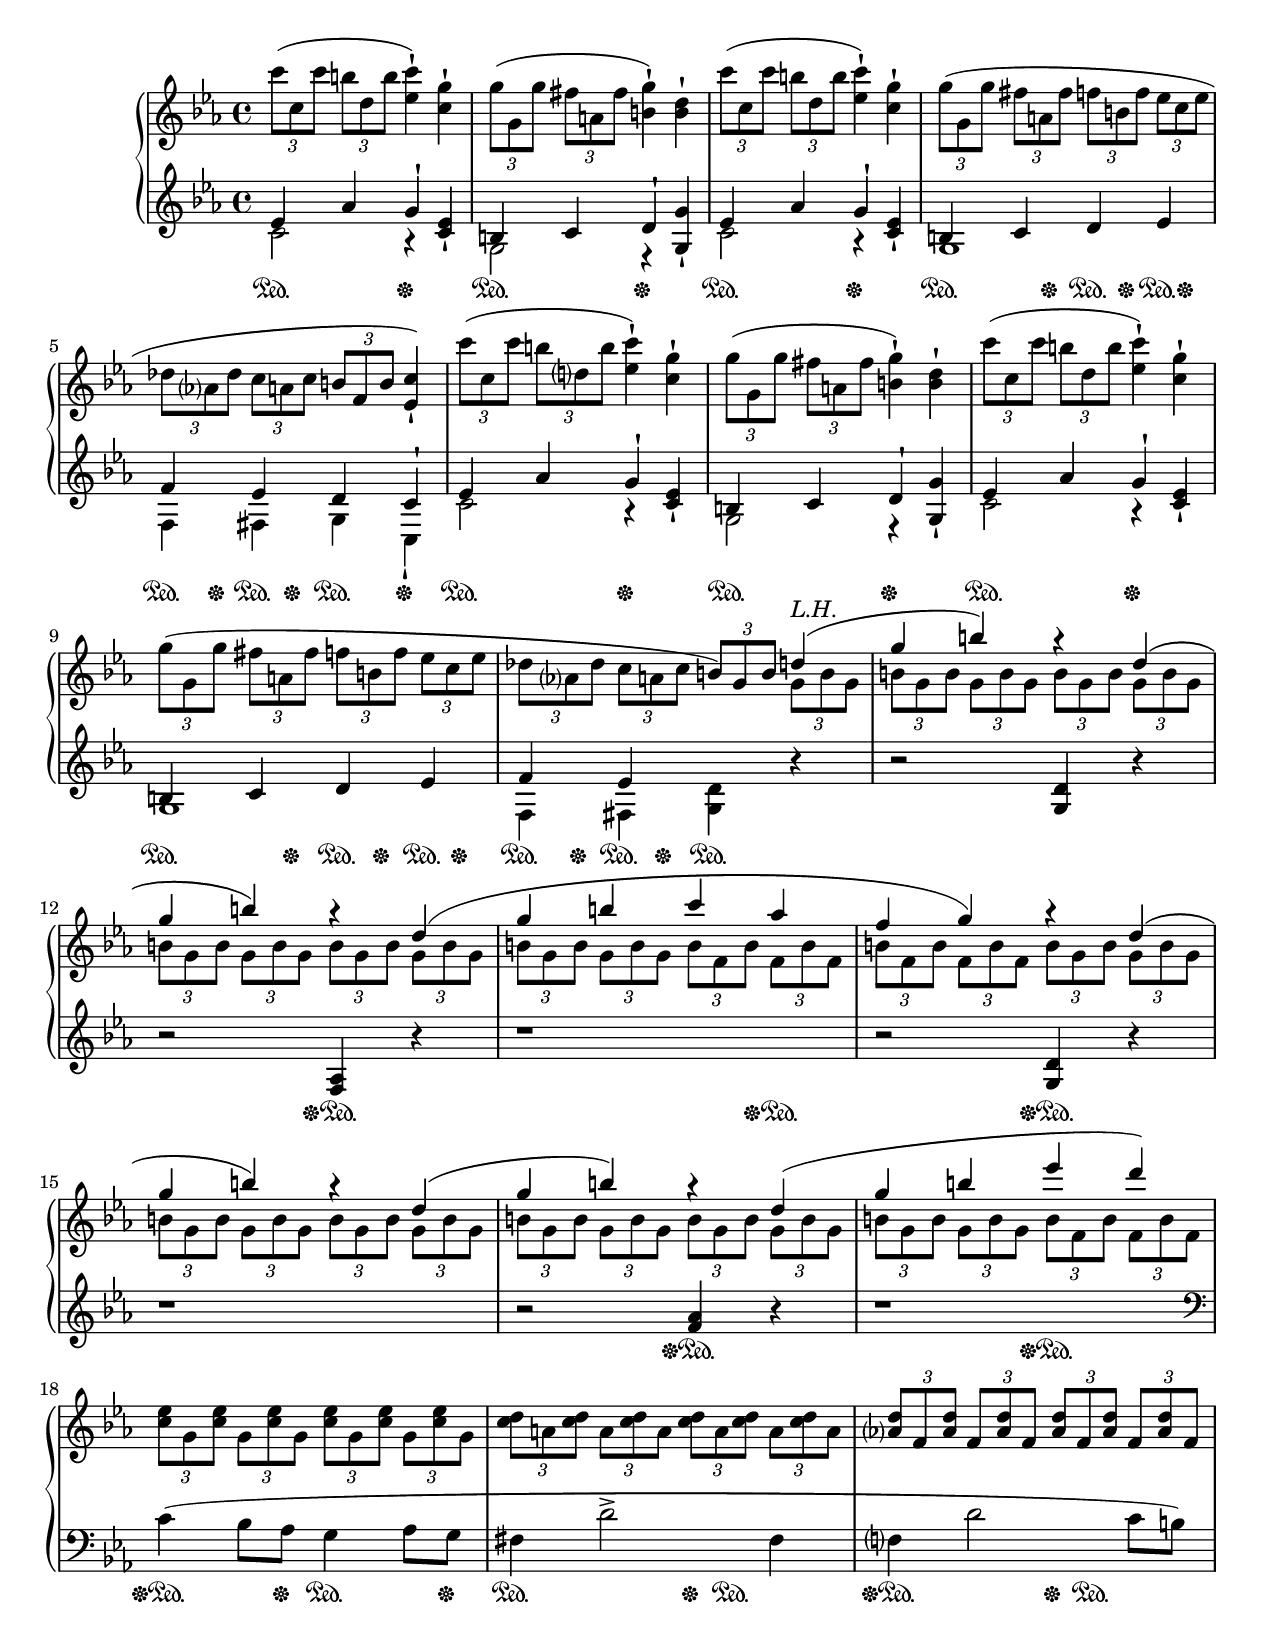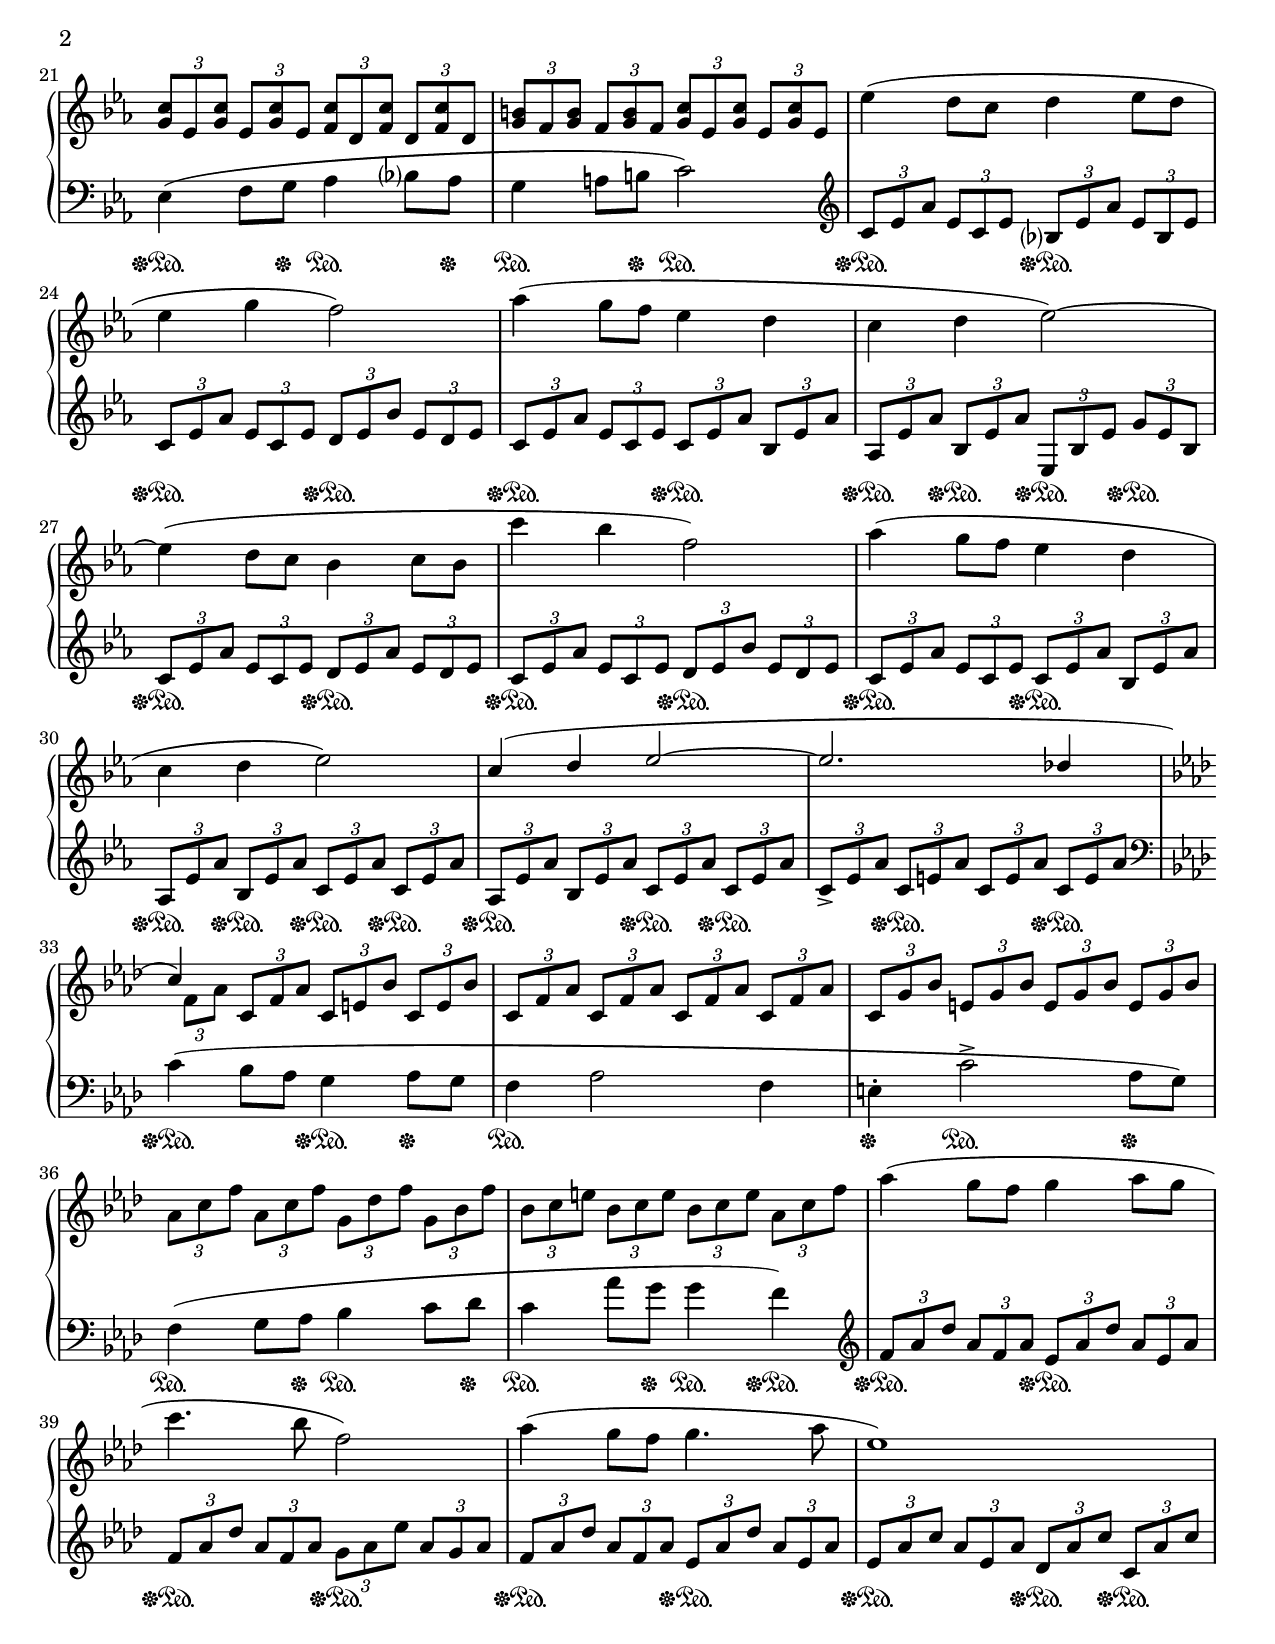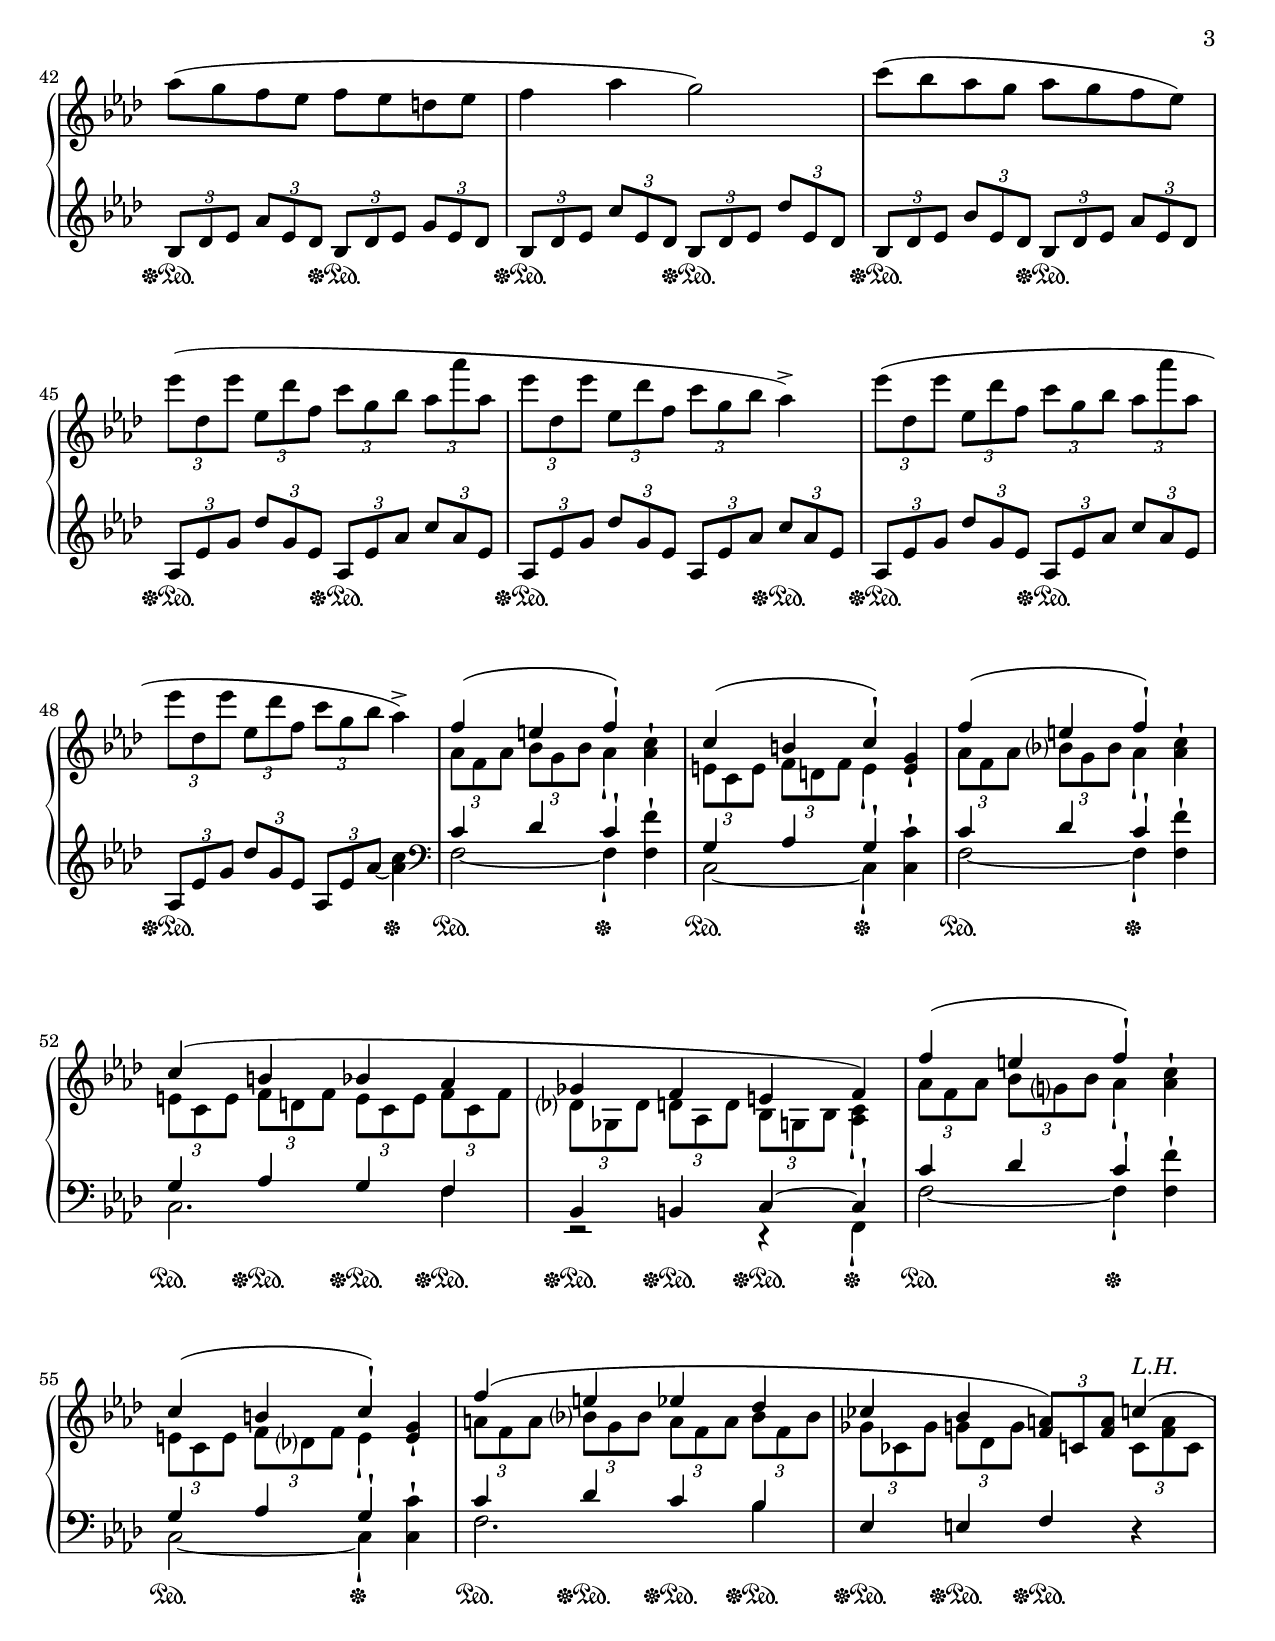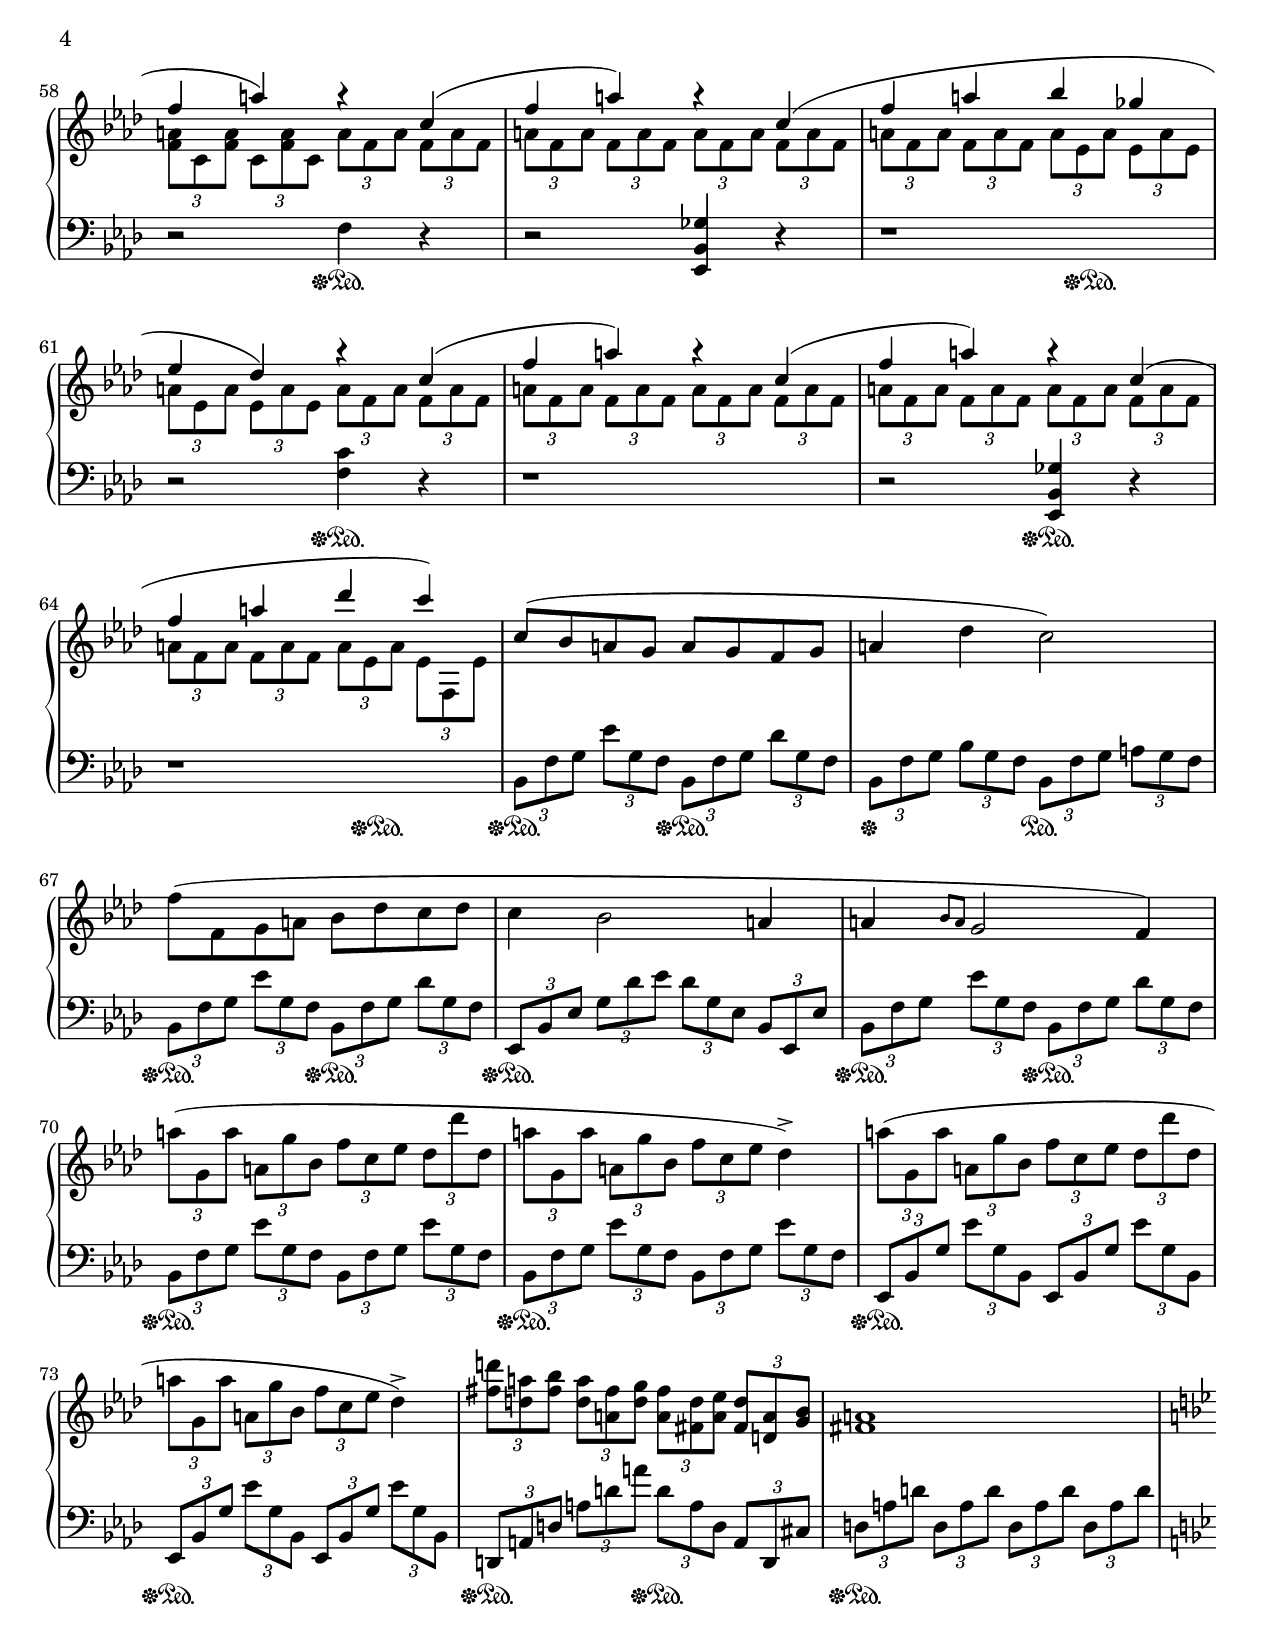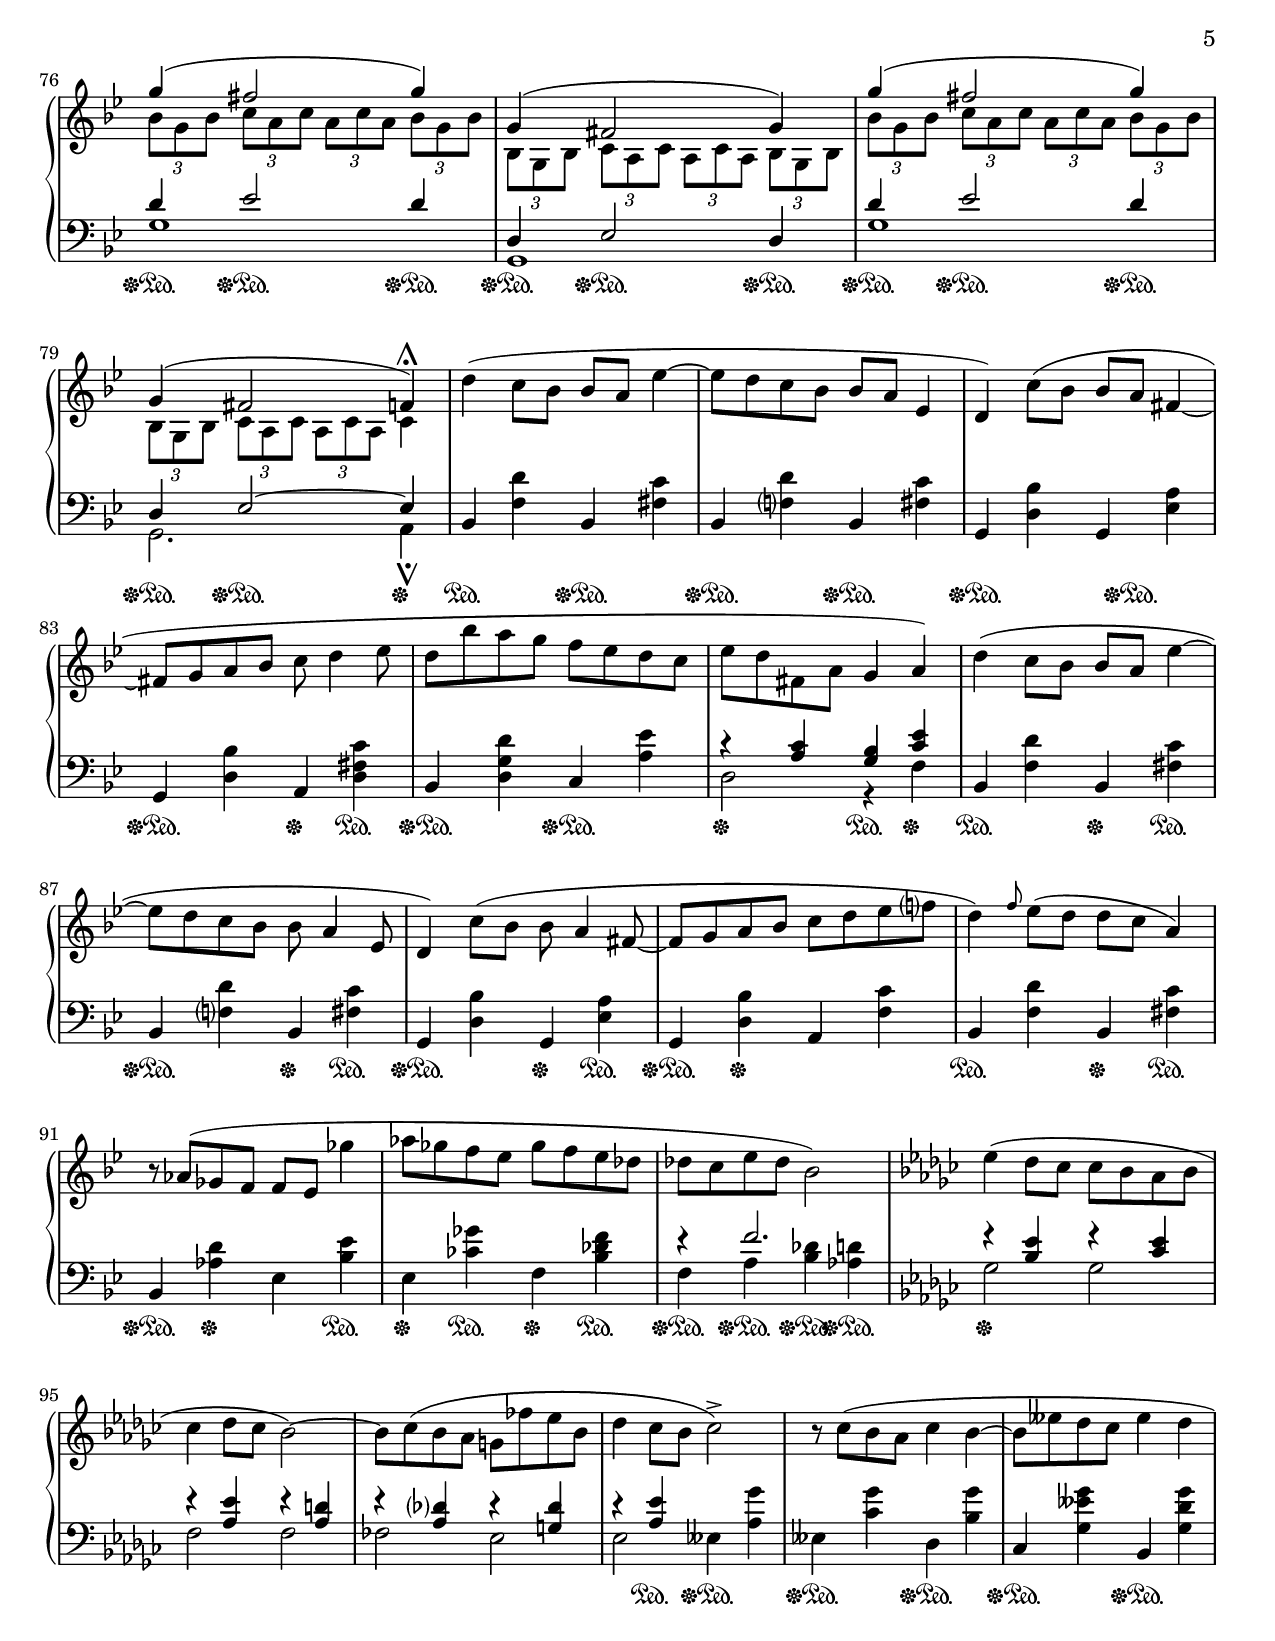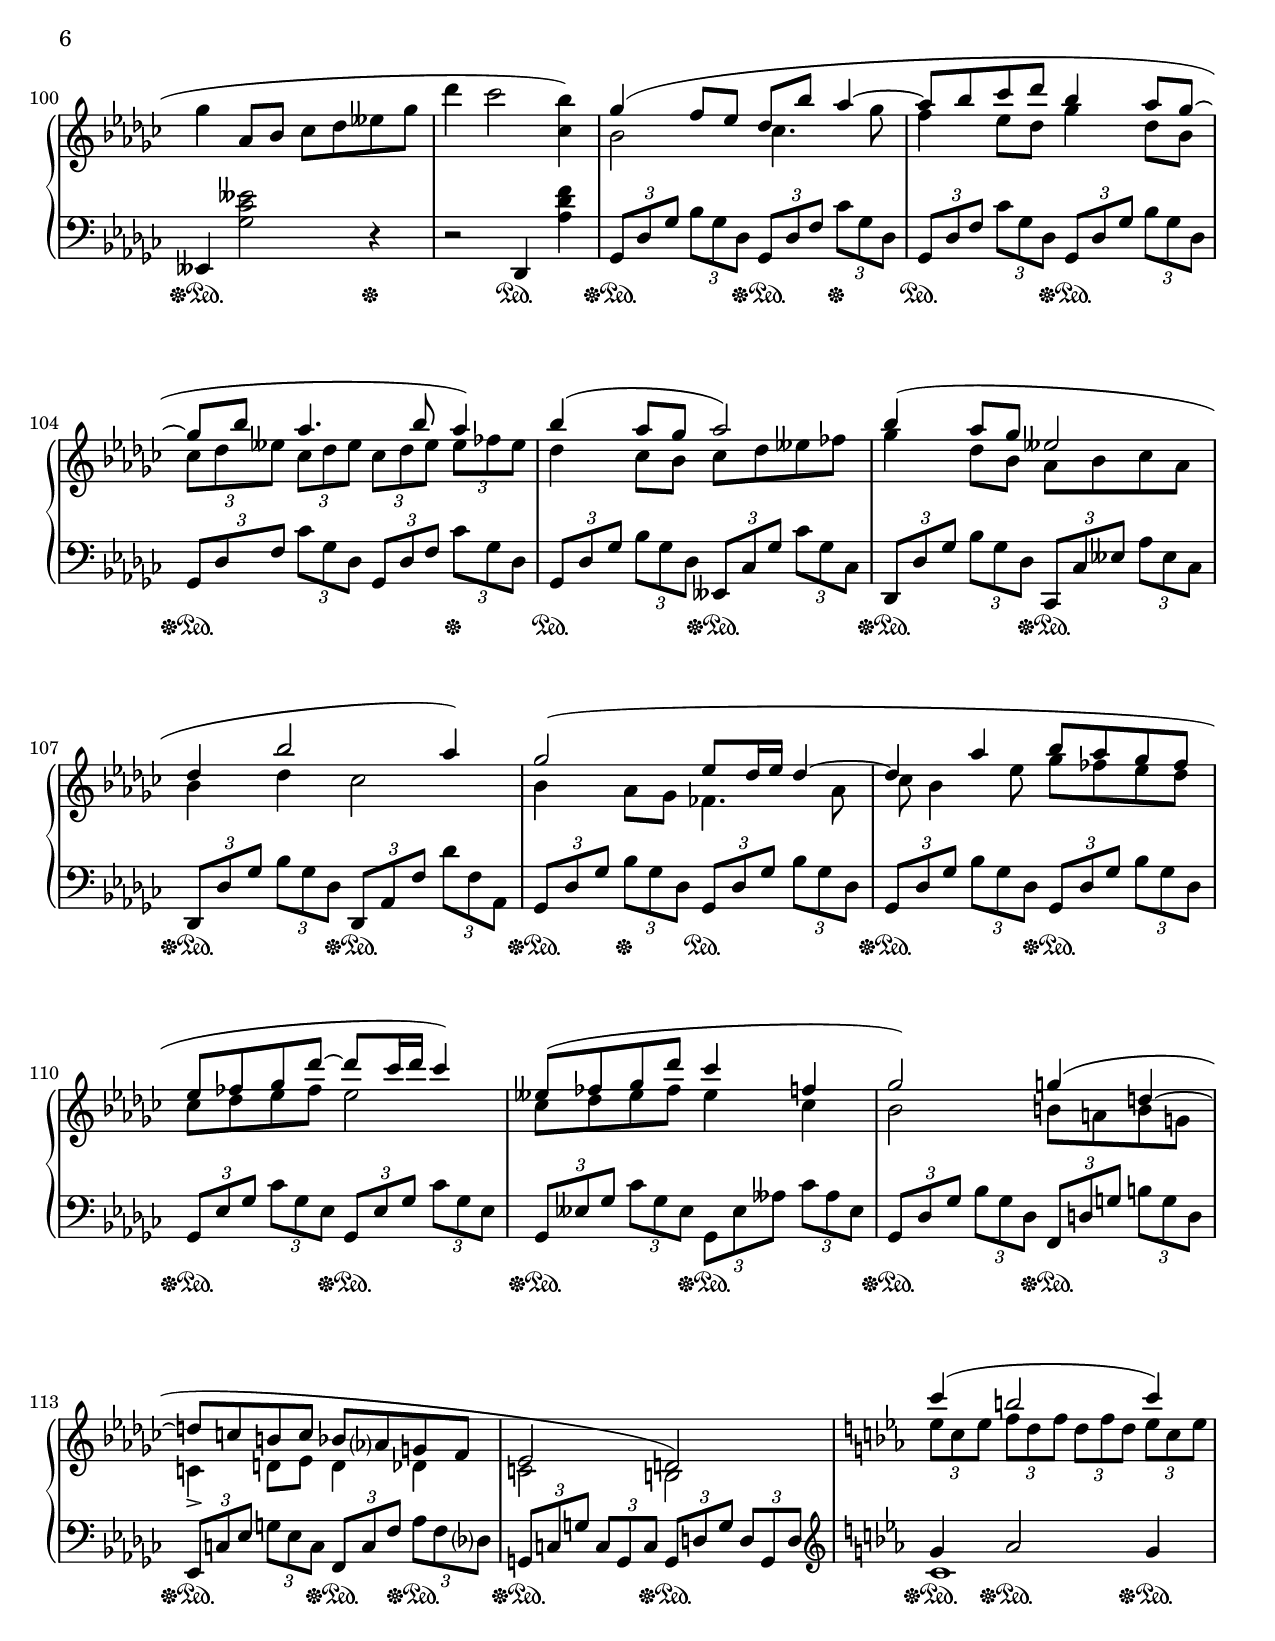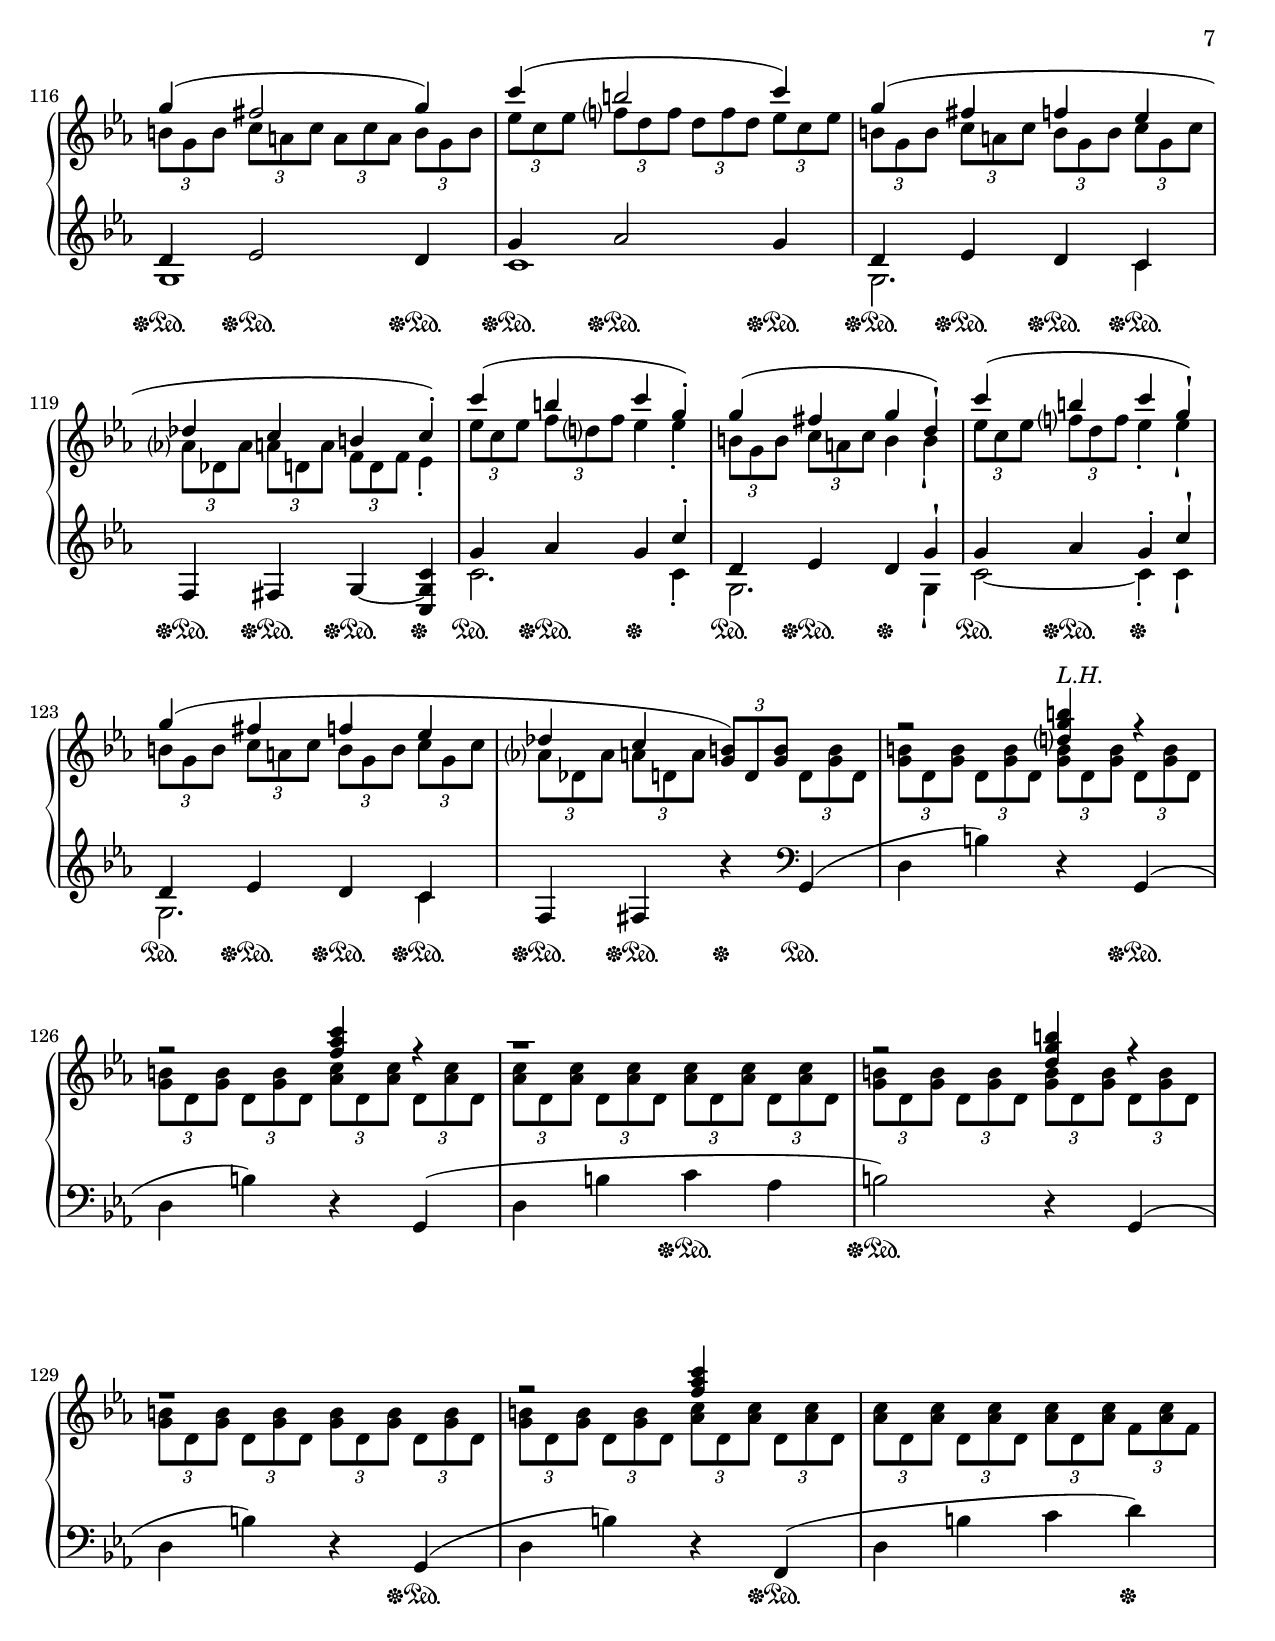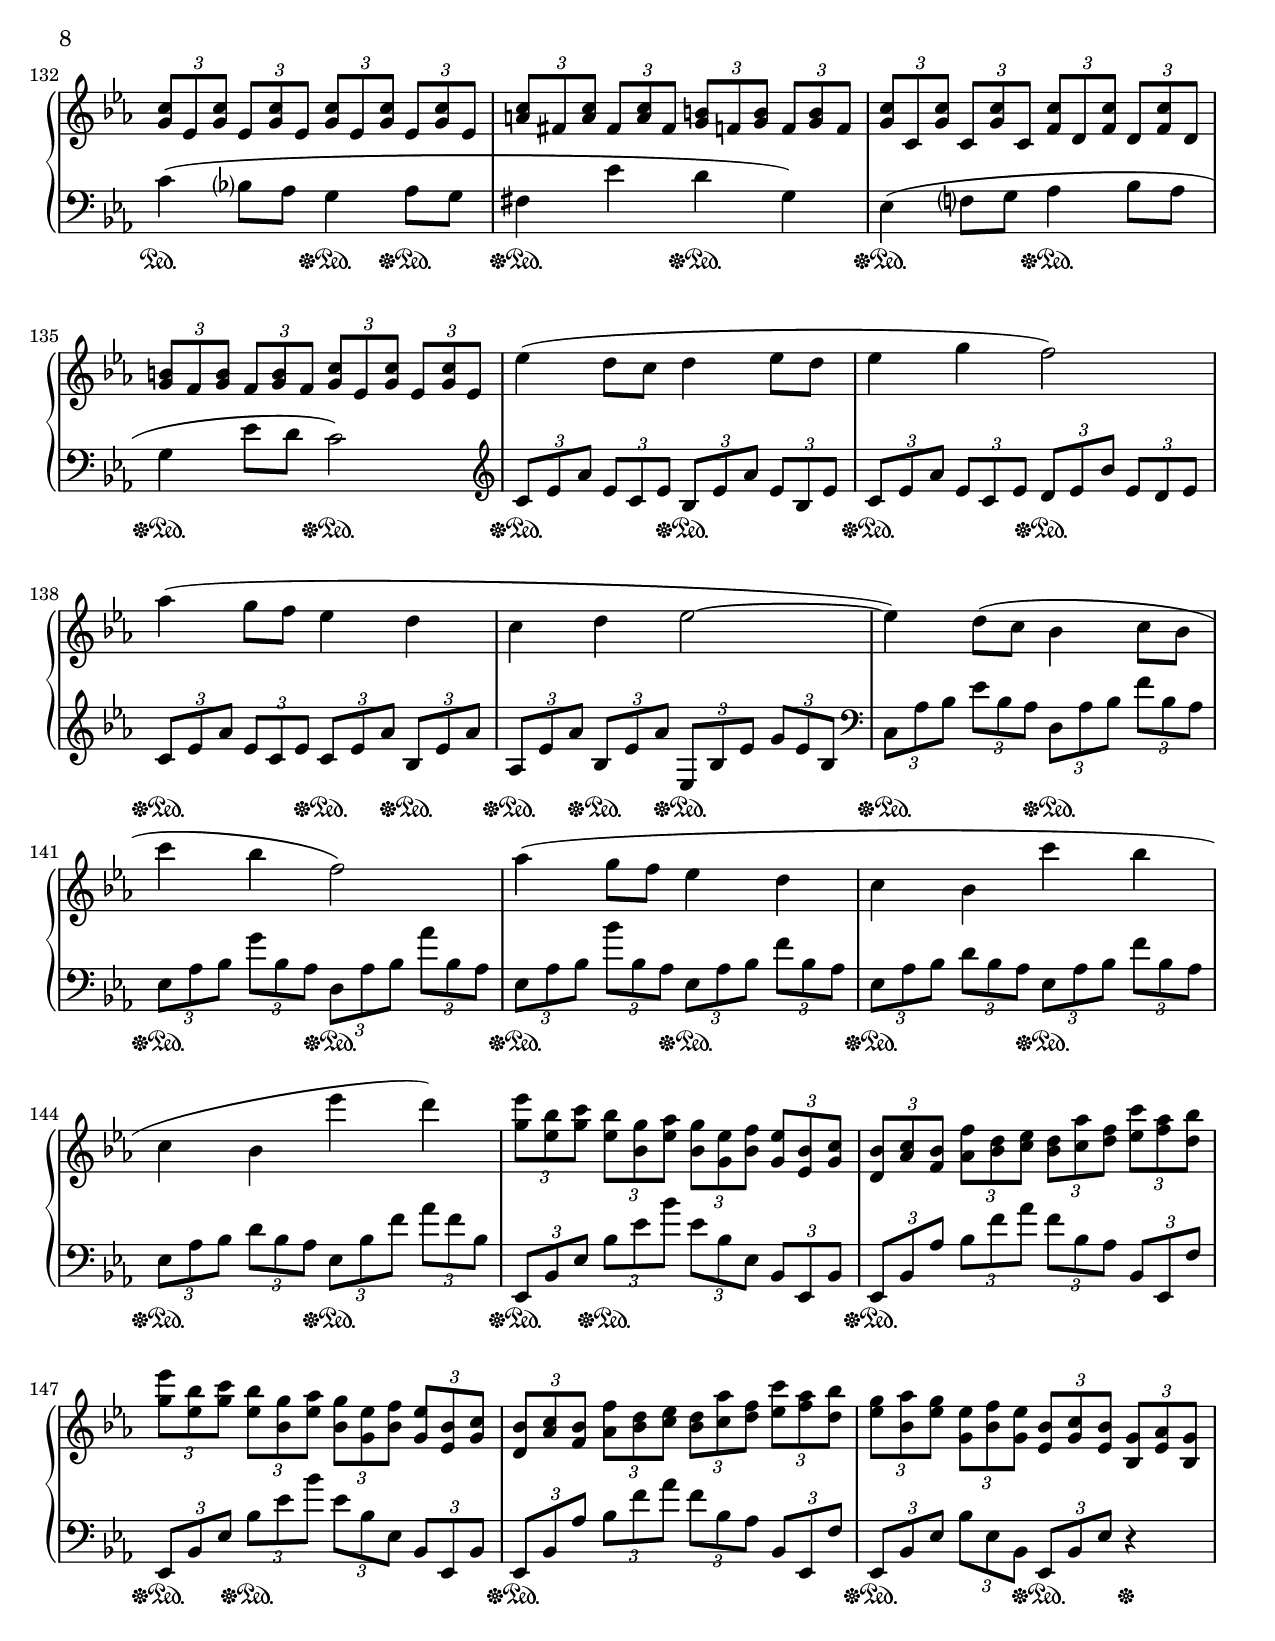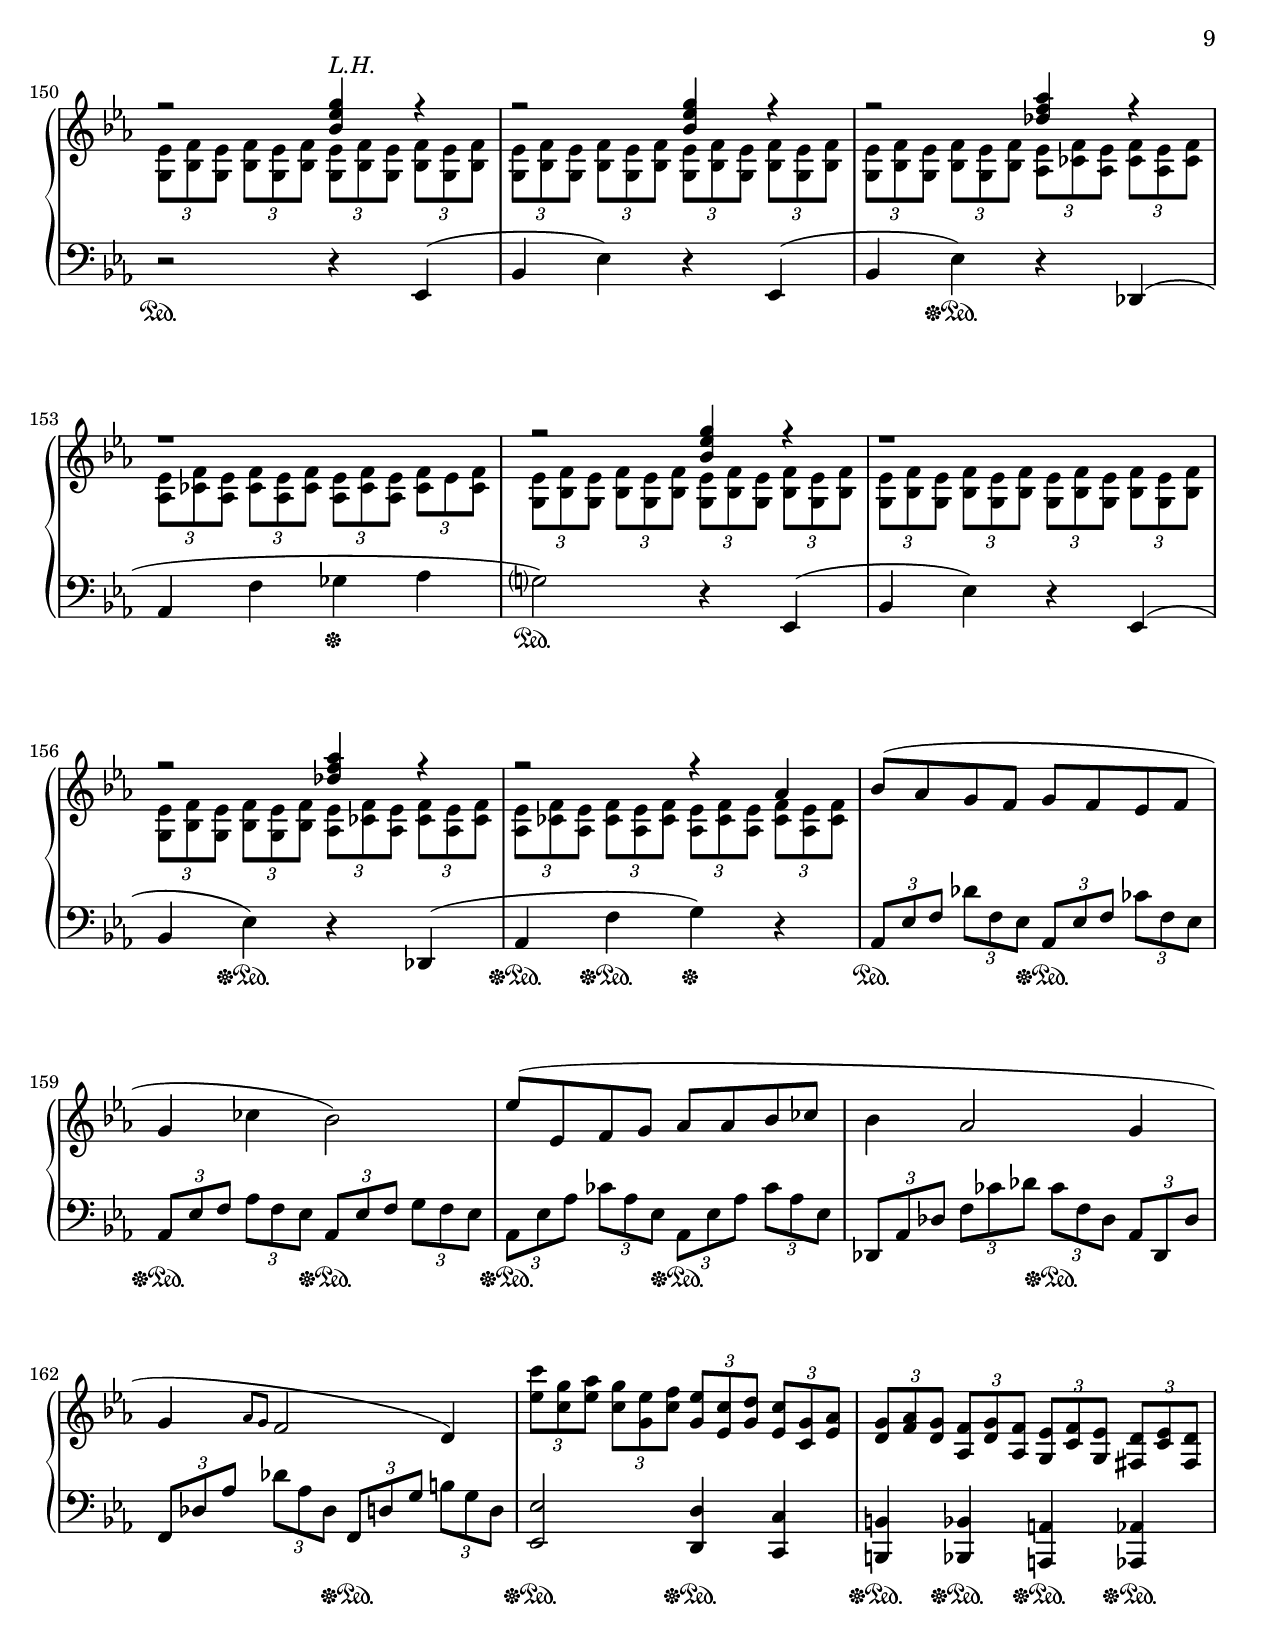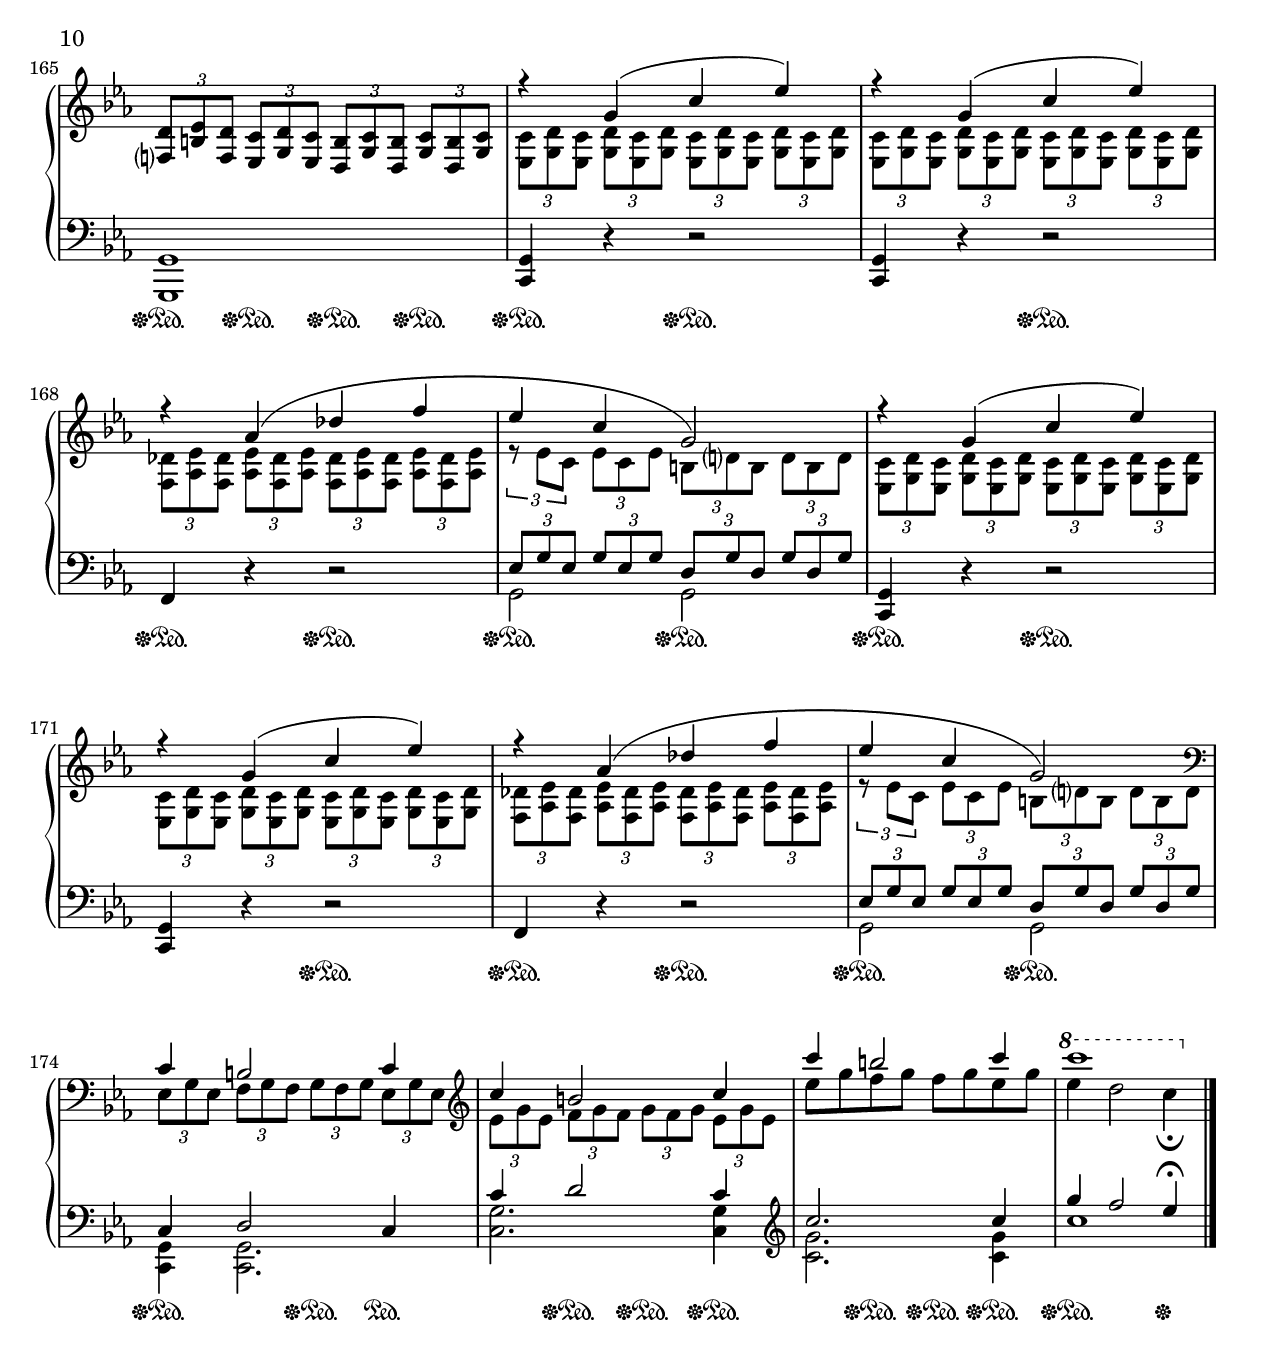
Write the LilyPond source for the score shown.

\version "2.14.2"

% Turns out this is just for printing. I looked at my sheet music and it seems
% like A4 is a standard size.
#(set-default-paper-size "letter")

on = \sustainOn
off = \sustainOff 

%  ----------- 
% | Measure 1 |
%  ----------- 
barAtreble = \relative c''' {
  \times 2/3 {c8( c, c'} \times 2/3 {b d, b'} <ees, c'>4-|) <c g'>-|
}
barAbass = \relative c' {
  << {ees4 aes g-|} \\ {c,2 r4} >> <c ees>-|
}
barApedal = {
  s2\on s\off
}

barBtreble = \relative c''' {
  \times 2/3 {g8( g, g'} \times 2/3 {fis a, fis'} <b, g'>4-|) <b d>-|
}
barBbass = \relative c' {
  << {b4 c d-|} \\ {g,2 r4} >> <g g'>-|
}
barBpedal = \barApedal

barCtreble = \relative c''' {
  \times 2/3 {c8( c, c'} \times 2/3 {b d, b'} <ees, c'>4-|) <c g'>-|
}
barCbass = \relative c' {
  << {ees4 aes g-|} \\ {c,2 r4}>> <c ees>-|
}
barCpedal = \barApedal

barDEtreble = \relative c''' {
  \times 2/3 {g8( g, g'} \times 2/3 {fis a, fis'} \times 2/3 {f b, f'}
  \times 2/3 {ees c ees}

  \times 2/3 {des aes des} \times 2/3 {c a c} \times 2/3 {b f b}
  <ees, c'>4-|)
}
barDEbass = \relative c' {
  << {b4 c d ees f ees d c-|} \\ {g1 f4 fis g c,-| }>>
}
barDEpedal = {
  s4.\on s8\off s8\on s\off s\on s\off s\on s\off s\on s\off s4\on s\off
}

%  -----------
% | Measure 9 |
%  -----------
% These bars are deliberately seven beats and not eight, because
% the next section starts mid-measure.
barFGtreble = \relative c''' {
  \times 2/3 {g8( g, g'} \times 2/3 {fis a, fis'} \times 2/3 {f b, f'}
  \times 2/3 {ees c ees}

  \times 2/3 {des aes des} \times 2/3 {c a c} \times 2/3 {b) g b}
}
barFGbass = \relative c' {
  << {b4 c d ees f ees } \\ {g,1 f4 fis <g d'>} >>
}
barFGpedal = {
  s4.\on s8\off s8\on s\off s\on s\off s\on s\off s\on s\off s\on s
}

% Following from above, this is actually 2 measures starting mid-measure.
barHtreble = \relative c' {
  <<
    { d'4(^\markup{\italic L.H.} g b) r d,( g b) r }
  \\
    { \times 2/3 {g,8 b g}
      \times 2/3 {b g b} \times 2/3 {g b g}
      \times 2/3 {b g b} \times 2/3 {g b g}
      \times 2/3 {b g b} \times 2/3 {g b g}
      \times 2/3 {b g b}
    }
  >>
}
barHbass = \relative c' {
  r4 r2 <g d'>4 r r2 <f aes>4
}
barHpedal = {
  s4 s1 s2 s4\off\on
}

barItreble = \relative c' {
  <<
    { d'4( g b c aes f g) r }
  \\
    { \times 2/3 {g,8 b g}
      \times 2/3 {b g b} \times 2/3 {g b g}
      \times 2/3 {b f b} \times 2/3 {f b f}
      \times 2/3 {b f b} \times 2/3 {f b f}
      \times 2/3 {b g b}
    }
  >>
}
barIbass = \relative c' {
  r4 r1 r2 <g d'>4
}
barIpedal = {
  s4 s2 s4 s4\off\on s2 s4\off\on
}

barHHtreble = \relative c' {
  <<
    { d'4( g b) r d,( g b) r }
  \\
    { \times 2/3 {g,8 b g}
      \times 2/3 {b g b} \times 2/3 {g b g}
      \times 2/3 {b g b} \times 2/3 {g b g}
      \times 2/3 {b g b} \times 2/3 {g b g}
      \times 2/3 {b g b}
    }
  >>
}
barHHbass = \relative c' {
  r4 r1 r2 <f aes>4
}
barHHpedal = {
  s4 s1 s2 s4\off\on
}


% Five beats, gets us back on track.
barJtreble = \relative c' {
  <<
    { d'4( g b ees d) }
  \\
    { \times 2/3 {g,,8 b g}
      \times 2/3 {b g b} \times 2/3 {g b g}
      \times 2/3 {b f b} \times 2/3 {f b f}
    }
  >>
}
barJbass = \relative c' {
  r4 r1
}
barJpedal = {
  s4 s2 s2\off\on
}

%  ------------
% | Measure 18 |
%  ------------
barKtreble = \relative c'' {
  \times 2/3 {<c ees>8 g <c ees>} \times 2/3 {g <c ees> g}
  \times 2/3 {<c ees>8 g <c ees>} \times 2/3 {g <c ees> g}
  \times 2/3 {<c d>8 a <c d>} \times 2/3 {a <c d> a}
  \times 2/3 {<c d>8 a <c d>} \times 2/3 {a <c d> a}
  \times 2/3 {<d aes>8 f, <d' aes>} \times 2/3 {f, <d' aes> f,}
  \times 2/3 {<d' aes>8 f, <d' aes>} \times 2/3 {f, <d' aes> f,}
}
barKbass = \relative c' { \clef bass
  c4( bes8 aes g4 aes8 g fis4 d'2-> fis,4 f d'2 c8 b)
}
barKpedal = {
  s4\off\on s8 s8\off s4\on s8 s8\off
  s2\on s8\off s\on s4
  s2\off\on s8\off s\on s4
}

barLtreble = \relative c'' {
  \times 2/3 {<c g>8 ees, <c' g>} \times 2/3 {ees, <c' g> ees,}
  \times 2/3 {<c' f,>8 d, <c' f,>} \times 2/3 {d, <c' f,> d,}
  \times 2/3 {<b' g>8 f <b g>} \times 2/3 {f <b g> f}
  \times 2/3 {<c' g>8 ees, <c' g>} \times 2/3 {ees, <c' g> ees,}
}
barLbass = \relative c {
  ees4( f8 g aes4 bes8 aes g4 a8 b c2)
}
barLpedal = {
  s4.\off\on s8\off s4.\on s8\off
  s4.\on s8\off s2\on
}

%  ------------
% | Measure 23 |
%  ------------
barMtreble = \relative c'' {
  ees4( d8 c d4 ees8 d ees4 g f2)
}
barMbass = \relative c' { \clef treble
  \times 2/3 {c8 ees aes} \times 2/3 {ees c ees}
  \times 2/3 {bes ees aes} \times 2/3 {ees bes ees}
  \times 2/3 {c8 ees aes} \times 2/3 {ees c ees}
  \times 2/3 {d ees bes'} \times 2/3 {ees, d ees}
}
barMpedal = {
  s2\off\on s2\off\on s2\off\on s2\off\on
}

barNtreble = \relative c''' {
  aes4( g8 f ees4 d c d ees2) ~ ees4( d8 c bes4 c8 bes c'4 bes f2)
}
barNbass = \relative c' {
  \times 2/3 {c8 ees aes} \times 2/3 {ees c ees}
  \times 2/3 {c ees aes} \times 2/3 {bes, ees aes}
  \times 2/3 {aes, ees' aes} \times 2/3 {bes, ees aes}
  \times 2/3 {ees, bes' ees} \times 2/3 {g ees bes}
  \times 2/3 {c8 ees aes} \times 2/3 {ees c ees}
  \times 2/3 {d ees aes} \times 2/3 {ees d ees}
  \times 2/3 {c8 ees aes} \times 2/3 {ees c ees}
  \times 2/3 {d ees bes'} \times 2/3 {ees, d ees}
}
barNpedal = {
  s2\off\on s2\off\on s4\off\on s4\off\on s4\off\on s4\off\on
  s2\off\on s2\off\on s2\off\on s2\off\on
}

%  ------------
% | Measure 29 |
%  ------------
barOtreble = \relative c''' {
  aes4( g8 f ees4 d c d ees2)
}
barObass = \relative c' {
  \times 2/3 {c8 ees aes} \times 2/3 {ees c ees}
  \times 2/3 {c ees aes} \times 2/3 {bes, ees aes}
  \times 2/3 {aes, ees' aes} \times 2/3 {bes, ees aes}
  \times 2/3 {c, ees aes} \times 2/3 {c, ees aes} 
}
barOpedal = {
  s2\off\on s\off\on s4\off\on s\off\on s\off\on s\off\on
}

% One extra beat here. No choice
barPtreble = \relative c'' {
  <<
    { c4( d ees2 ~ ees2. des4 \key f \minor c) }
  \\
    { s1 s \times 2/3 { s8 f, aes}}
  >>
}
barPbass = \relative c' {
  \times 2/3 {aes8 ees' aes} \times 2/3 {bes, ees aes}
  \times 2/3 {c, ees aes} \times 2/3 {c, ees aes} 
  \times 2/3 {c,-> ees aes} \times 2/3 {c, e aes}
  \times 2/3 {c, e aes} \times 2/3 {c, e aes}
}
barPpedal = {
  s2\off\on s4\off\on s2\off\on s\off\on s4\off\on
}

barQtreble = \relative c' {
  \times 2/3 {c8 f aes}
  \times 2/3 {c, e bes'} \times 2/3 {c, e bes'}
  \times 2/3 {c, f aes} \times 2/3 {c, f aes}
  \times 2/3 {c, f aes} \times 2/3 {c, f aes}
  \times 2/3 {c, g' bes} \times 2/3 {e, g bes}
  \times 2/3 {e, g bes} \times 2/3 {e, g bes}
}
barQbass = \relative c' { \clef bass \key f \minor
  c4( bes8 aes g4 aes8 g f4 aes2 f4 e-. c'2-> aes8 g)
}
barQpedal = {
  s2\off\on s4\off\on s\off
  s1\on s4\off s2\on s4\off
}

barRtreble = \relative c'' {
  \times 2/3 {aes8 c f} \times 2/3 {aes, c f}
  \times 2/3 {g, des' f} \times 2/3 {g, bes f'}
  \times 2/3 {bes, c e} \times 2/3 {bes c e}
  \times 2/3 {bes c e} \times 2/3 {aes, c f}
}
barRbass = \relative c {
  f4( g8 aes bes4 c8 des c4 aes'8 g g4 f)
}
barRpedal = {
  s4.\on s8\off s4.\on s8\off
  s4.\on s8\off s4\on s\off\on
}

%  ------------
% | Measure 38 |
%  ------------
barStreble = \relative c''' {
  aes4( g8 f g4 aes8 g c4. bes8 f2)
}
barSbass = \relative c' { \clef treble
  \times 2/3 {f8 aes des} \times 2/3 {aes f aes}
  \times 2/3 {ees aes des} \times 2/3 {aes ees aes}
  \times 2/3 {f aes des} \times 2/3 {aes f aes}
  \times 2/3 {g aes ees'} \times 2/3 {aes, g aes}
}
barSpedal = {
  s2\off\on s\off\on s\off\on s\off\on
}

barTtreble = \relative c''' {
  aes4( g8 f g4. aes8 ees1)
}
barTbass = \relative c' {
  \times 2/3 {f8 aes des} \times 2/3 {aes f aes}
  \times 2/3 {ees aes des} \times 2/3 {aes ees aes}
  \times 2/3 {ees aes c} \times 2/3 {aes ees aes}
  \times 2/3 {des, aes' c} \times 2/3 {c, aes' c}
}
barTpedal = {
  s2\off\on s\off\on s\off\on s4\off\on s\off\on
}

barUtreble = \relative c''' {
  aes8( g f ees f ees d ees f4 aes4 g2)
  c8( bes aes g aes g f ees)
}
barUbass = \relative c' {
  \times 2/3 {bes8 des ees} \times 2/3 {aes ees des} 
  \times 2/3 {bes8 des ees} \times 2/3 {g ees des} 
  \times 2/3 {bes8 des ees} \times 2/3 {c' ees, des} 
  \times 2/3 {bes8 des ees} \times 2/3 {des' ees, des} 
  \times 2/3 {bes8 des ees} \times 2/3 {bes' ees, des} 
  \times 2/3 {bes8 des ees} \times 2/3 {aes ees des} 
}
barUpedal = {
  s2\off\on s\off\on s\off\on s\off\on s\off\on s\off\on
}

%  ------------
% | Measure 45 |
%  ------------
barVtreble = \relative c''' {
  \times 2/3 {ees8( des, ees'} \times 2/3 {ees, des' f,}
  \times 2/3 {c' g bes} \times 2/3 {aes aes' aes,}
  \times 2/3 {ees' des, ees'} \times 2/3 {ees, des' f,}
  \times 2/3 {c' g bes} aes4->)
  \times 2/3 {ees'8( des, ees'} \times 2/3 {ees, des' f,}
  \times 2/3 {c' g bes} \times 2/3 {aes aes' aes,}
  \times 2/3 {ees' des, ees'} \times 2/3 {ees, des' f,}
  \times 2/3 {c' g bes} aes4->)
}
barVbass = \relative c' {
  \times 2/3 {aes8 ees' g} \times 2/3 {des' g, ees}
  \times 2/3 {aes, ees' aes} \times 2/3 {c aes ees}
  \times 2/3 {aes, ees' g} \times 2/3 {des' g, ees}
  \times 2/3 {aes, ees' aes} \times 2/3 {c aes ees}
  \times 2/3 {aes, ees' g} \times 2/3 {des' g, ees}
  \times 2/3 {aes, ees' aes} \times 2/3 {c aes ees}
  \times 2/3 {aes, ees' g} \times 2/3 {des' g, ees}
  \times 2/3 {aes, ees' aes~} <aes c>4
}
barVpedal = {
  s2\off\on s\off\on s2.\off\on s4\off\on
  s2\off\on s\off\on s2.\off\on s4\off
}

%  ------------
% | Measure 49 |
%  ------------
barWtreble = \relative c'' {
  <<
    {f4( e f-|)}
  \\
    {\times 2/3 {aes,8 f aes} \times 2/3 {bes g bes} aes4-|}
  >>
  <aes c>-|
}
barWbass = \relative c' { \clef bass
  <<
    {c4 des c-|}
  \\
    {f,2~ f4-|}
  >>
  <f f'>-|
}
barWpedal = {
  s2\on s\off
}

barXtreble = \relative c'' {
  <<
    {c4( b c-|)}
  \\
    {\times 2/3 {e,8 c e} \times 2/3 {f d f} e4-|}
  >>
  <g e>-|
}
barXbass = \relative c' {
  <<
    {g4 aes g-|}
  \\
    {c,2~ c4-|}
  >>
  <c c'>-|
}
barXpedal = {
  s2\on s\off
}

%TODO: Find a workaround. I should be able to put a '-|' after the end of the
% slur, but doing so with the current software causes the slur to be HUGE.
barYtreble = \relative c'' {
  <<
    { c4( b bes aes ges f e f) }
  \\
    {
      \times 2/3 {e8 c e} \times 2/3 {f d f}
      \times 2/3 {e c e} \times 2/3 {f c f}
      \times 2/3 {des ges, des'} \times 2/3 {d aes d}
      \times 2/3 {bes g bes} <c aes>4-|
    }
  >>
}
barYbass = \relative c' {
  <<
    {g4 aes g f bes, b c~ c-|}
  \\
    {c2. f4 r2 r4 f,4-|}
  >>
}
barYpedal = {
  s4\on s\off\on s\off\on s\off\on
  s\off\on s\off\on s\off\on s\off
}

barZtreble = \relative c'' {
  <<
    {c4( b c-|)}
  \\
    {\times 2/3 {e,8 c e} \times 2/3 {f des? f} e4-|}
  >>
  <g e>-|
}
barZbass = \relative c' {
  <<
    {g4 aes g-|}
  \\
    {c,2~ c4-|}
  >>
  <c c'>-|
}
barZpedal = {
  s2\on s\off
}

%  ------------
% | Measure 56 |
%  ------------
barAAtreble = \relative c'' {
  <<
    { f4( e ees des ces bes \times 2/3 {<a f>8) c, <a' f>} }
  \\
    {
      \times 2/3 {a8 f a} \times 2/3 {bes g bes}
      \times 2/3 {a f a} \times 2/3 {bes f bes}
      \times 2/3 {ges ces, ges'} \times 2/3 {g des g}
      s4
    }
  >>
}
barAAbass = \relative c' {
  <<
    {c4 des c bes ees, e f}
  \\
    {f2. bes4 s2.}
  >>
}
barAApedal = {
  s4\on s\off\on s\off\on s\off\on
  s\off\on s\off\on s\off\on
}

barABtreble = \relative c' {
  <<
    { c'4(^\markup{\italic L.H.} f a) r c,( f a) r }
  \\
    { \times 2/3 {c,,8 <f a> c}
      \times 2/3 {<f a> c <f a>} \times 2/3 {c <f a> c}
      \times 2/3 {a' f a} \times 2/3 {f a f}
      \times 2/3 {a f a} \times 2/3 {f a f}
      \times 2/3 {a f a}
    }
  >>
}
barABbass = \relative c {
  r4 r2 f4 r r2 <ges bes, ees,>4
}
barABpedal = {
  s4 s2 s2\off\on s2 s4
}

barACtreble = \relative c' {
  <<
    { c'4( f a bes ges ees des) r }
  \\
    {
      \times 2/3 {f,8 a f}
      \times 2/3 {a f a} \times 2/3 {f a f}
      \times 2/3 {a ees a} \times 2/3 {ees a ees}
      \times 2/3 {a ees a} \times 2/3 {ees a ees}
      \times 2/3 {a f a}
    }
  >>
}
barACbass = \relative c {
  r4 r1 r2 <f c'>4
}
barACpedal = {
  s4 s2 s8 s\off\on s4 s2 s4\off\on
}

barADtreble = \relative c' {
  <<
    { c'4( f a) r c,( f a) r }
  \\
    { 
      \times 2/3 {f,8 a f}
      \times 2/3 {a f a} \times 2/3 {f a f}
      \times 2/3 {a f a} \times 2/3 {f a f}
      \times 2/3 {a f a} \times 2/3 {f a f}
      \times 2/3 {a f a}
    }
  >>
}
barADbass = \relative c' {
  r4 r1 r2 <ges bes, ees,>4
}
barADpedal = {
  s4 s1 s2 s4\off\on
}

barAEtreble = \relative c' {
  <<
    { c'4( f a des c) }
  \\
    {
      \times 2/3 {f,,8 a f}
      \times 2/3 {a f a} \times 2/3 {f a f}
      \times 2/3 {a ees a} \times 2/3 {ees f, ees'}
    }
  >> 
}
barAEbass = \relative c {
  r4 r1
}
barAEpedal = {
  s4 s2 s8 s8\off\on s4
}

%  ------------
% | Measure 65 |
%  ------------
barAFtreble = \relative c'' {
  c8( bes a g a g f g a4 des c2)
}
barAFbass = \relative c {
  \times 2/3 {bes8 f' g} \times 2/3 {ees' g, f}
  \times 2/3 {bes, f' g} \times 2/3 {des' g, f}
  \times 2/3 {bes, f' g} \times 2/3 {bes g f}
  \times 2/3 {bes, f' g} \times 2/3 {a g f}
}
barAFpedal = {
  s2\off\on s\off\on s\off s\on
}

barAGtreble = \relative c'' {
  f8( f, g a bes des c des c4 bes2 a4 a4 \grace {bes8[ a]} g2 f4)
}
barAGbass = \relative c {
  \times 2/3 {bes8 f' g} \times 2/3 {ees' g, f}
  \times 2/3 {bes, f' g} \times 2/3 {des' g, f}
  \times 2/3 {ees, bes' ees} \times 2/3 {g des' ees}
  \times 2/3 {des g, ees} \times 2/3 {bes ees, ees'}
  \times 2/3 {bes8 f' g} \times 2/3 {ees' g, f}
  \times 2/3 {bes, f' g} \times 2/3 {des' g, f}
}
barAGpedal = {
  s2\off\on s\off\on s1\off\on s2\off\on s\off\on
}

barAHtreble = \relative c''' {
  \times 2/3 {a8( g, a'} \times 2/3 {a, g' bes,}
  \times 2/3 {f' c ees} \times 2/3 {des des' des,}
  \times 2/3 {a' g, a'} \times 2/3 {a, g' bes,}
  \times 2/3 {f' c ees} des4->)
}
barAHbass = \relative c {
  \times 2/3 {bes8 f' g} \times 2/3 {ees' g, f}
  \times 2/3 {bes, f' g} \times 2/3 {ees' g, f}
  \times 2/3 {bes, f' g} \times 2/3 {ees' g, f}
  \times 2/3 {bes, f' g} \times 2/3 {ees' g, f}
}
barAHpedal = {
  s1\off\on s\off\on
}

barAItreble = \relative c''' {
  \times 2/3 {a8( g, a'} \times 2/3 {a, g' bes,}
  \times 2/3 {f' c ees} \times 2/3 {des des' des,}
  \times 2/3 {a' g, a'} \times 2/3 {a, g' bes,}
  \times 2/3 {f' c ees} des4->)
}
barAIbass = \relative c, {
  \times 2/3 {ees8 bes' g'} \times 2/3 {ees' g, bes,}
  \times 2/3 {ees, bes' g'} \times 2/3 {ees' g, bes,}
  \times 2/3 {ees, bes' g'} \times 2/3 {ees' g, bes,}
  \times 2/3 {ees, bes' g'} \times 2/3 {ees' g, bes,}
}
barAIpedal = {
  s1\off\on s\off\on
}

%  ------------
% | Measure 74 |
%  ------------
barAJtreble = \relative c''' {
  \times 2/3 {<d fis,>8 <a d,> <bes fis>} \times 2/3 {<a d,> <fis a,> <g d>}
  \times 2/3 {<fis a,> <d fis,> <ees a,>} \times 2/3 {<d fis,> <a d,> <bes g>}
  <a fis>1
}
barAJbass = \relative c, {
  \times 2/3 {d8 a' d} \times 2/3 {a' d a'}
  \times 2/3 {d, a d,} \times 2/3 {a d, cis'}
  \times 2/3 {d a' d} \times 2/3 {d, a' d}
  \times 2/3 {d, a' d} \times 2/3 {d, a' d}
}
barAJpedal = {
  s2\off\on s\off\on s1\off\on
}

barAKtreble = \relative c''' {
  <<
    { g4( fis2 g4) }
  \\
    {
      \times 2/3 {bes,8 g bes} \times 2/3 {c a c}
      \times 2/3 {a c a} \times 2/3 {bes g bes}
    }
  >>
}
barAKbass = \relative c {
  <<
    { d'4 ees2 d4 }
  \\
    { g,1 }
  >>
}
barAKpedal = {
  s4\off\on s2\off\on s4\off\on
}

barALtreble = \relative c'' {
  <<
    { g4( fis2 g4) }
  \\
    {
      \times 2/3 {bes,8 g bes} \times 2/3 {c a c}
      \times 2/3 {a c a} \times 2/3 {bes g bes}
    }
  >>
}
barALbass = \relative c, {
  <<
    { d'4 ees2 d4 }
  \\
    { g,1 }
  >>
}
barALpedal = {
  s4\off\on s2\off\on s4\off\on
}

barAMtreble = \relative c'' {
  <<
    { g4( fis2 f4)\shortfermata }
  \\
    {
      \times 2/3 {bes,8 g bes} \times 2/3 {c a c}
      \times 2/3 {a c a} c4
    }
  >>
}
barAMbass = \relative c, {
  <<
    { d'4 ees2 ~ ees4 }
  \\
    { g,2. a4 \shortfermata }
  >>
}
barAMpedal = {
  s4\off\on s2\off\on s4\off
}

%  ------------
% | Measure 80 |
%  ------------
barANtreble = \relative c'' {
  d4( c8 bes bes a ees'4~ ees8 d c bes bes a ees4 
  d) c'8( bes bes a fis4~ fis8 g a bes c d4 ees8
  d bes' a g f ees d c ees d fis, a g4 a)
}
barANbass = \relative c {
  bes4 <f' d'> bes, <fis' c'> bes,4 <f' d'> bes, <fis' c'>
  g, <d' bes'> g, <ees' a> g, <d' bes'> a <d fis c'>
  bes <d g d'> c <a' ees'>
  <<
    { r4 <a c> <g bes> <c ees> }
  \\
    { d,2 r4 f}
  >>
}
barANpedal = {
  s2\on s\off\on s\off\on s\off\on
  s\off\on s8 s\off\on s4 s2\off\on s4\off s4\on
  s2\off\on s\off\on s2\off s4\on s\off
}

barAOtreble = \relative c'' {
  d4( c8 bes bes a ees'4~ ees8 d c bes bes a4 ees8
  d4) c'8( bes bes a4 fis8~ fis g a bes c d ees f
  d4) \grace {f8} ees8( d d c a4)
  r8 aes8( ges f f ees ges'4 aes8 ges f ees ges f ees des des c ees des bes2)
}
barAObass = \relative c {
  bes4 <f' d'> bes, <fis' c'> bes,4 <f' d'> bes, <fis' c'>
  g, <d' bes'> g, <ees' a> g, <d' bes'> a <f' c'>
  bes, <f' d'> bes, <fis' c'> bes, <aes' d> ees <bes' ees>
  ees, <ces' ges'> f, <bes des f>
  <<
    {r4 f'2.}
  \\
    {f,4 a <bes des> <aes d>}
  >>
}
barAOpedal = {
  s2\on s4\off s\on s2\off\on s4\off s\on
  s2\off\on s4\off s\on s4\off\on s2.\off
  s2\on s4\off s\on s\off\on s2\off s4\on
  s4\off s\on s\off s\on s\off\on s\off\on s\off\on s\off\on
}

%  ------------
% | Measure 94 |
%  ------------
barAPtreble = \relative c'' { \key ees \minor
  ees4( des8 ces ces bes aes bes ces4 des8 ces bes2) ~
  bes8 ces( bes aes g fes' ees bes des4 ces8 bes ces2->)
  r8 ces( bes aes ces4 bes~ bes8 eeses des ces eeses4 des
  ges aes,8 bes ces des eeses ges des'4 ces2 <bes ces,>4)
}
barAPbass = \relative c' { \key ees \minor
  <<
    {
      r4 <bes ees> r <ces ees> r <aes ees'> r <aes d>
      r <aes des> r <g des'> r <aes ees'>
    }
  \\
    { ges2 ges f f fes ees ees}
  >>
  eeses4 <aes ges'>
  eeses <ces' ges'> des, <bes' ges'>
  ces, <ges' eeses' ges> bes, <ges' des' ges>
  eeses, <ges' ces eeses>2 r4 r2 des,4 <aes'' des f>
}
barAPpedal = {
  s1\off s s s4 s\on s2\off\on
  s\off\on s\off\on s\off\on s\off\on s2.\off\on s4\off
  s2 s\on
}

%  -------------
% | Measure 102 |
%  -------------
barAQtreble =  {
  <<
  \relative c''' {
    ges4( f8 ees des bes' aes4~aes8 bes ces des bes4 aes8 ges~
    ges bes aes4. bes8 aes4) bes4( aes8 ges aes2)
    bes4( aes8 ges eeses2 des4 bes'2 aes4)
  }
  \\
  \relative c'' {
    bes2 ces4. ges'8 f4 ees8 des ges4 des8 bes
    \times 2/3 {ces8 des eeses} \times 2/3 {ces des eeses}
    \times 2/3 {ces des eeses} \times 2/3 {eeses fes eeses}
    des4 ces8 bes ces des eeses fes
    ges4 des8 bes aes bes ces aes bes4 des ces2
  }
  >>
}
barAQbass = \relative c {
  \times 2/3 {ges8 des' ges} \times 2/3 {bes ges des}
  \times 2/3 {ges, des' f} \times 2/3 {ces' ges des}
  \times 2/3 {ges, des' f} \times 2/3 {ces' ges des}
  \times 2/3 {ges, des' ges} \times 2/3 {bes ges des}
  \times 2/3 {ges, des' f} \times 2/3 {ces' ges des}
  \times 2/3 {ges, des' f} \times 2/3 {ces' ges des}
  \times 2/3 {ges, des' ges} \times 2/3 {bes ges des}
  \times 2/3 {eeses, ces' ges'} \times 2/3 {ces ges ces,}
  \times 2/3 {des, des' ges} \times 2/3 {bes ges des}
  \times 2/3 {ces, ces' eeses} \times 2/3 {aes eeses ces}
  \times 2/3 {des, des' ges} \times 2/3 {bes ges des}
  \times 2/3 {des, aes' f'} \times 2/3 {des' f, aes,}
}
barAQpedal = {
  s2\off\on s4\off\on s\off s2\on s\off\on s2.\off\on s4\off
  s2\on s\off\on s\off\on s\off\on s\off\on
}

%  -------------
% | Measure 108 |
%  -------------
barARtreble = {
  <<
  \relative c''' {
    ges2( ees8 des16 ees des4~des aes' bes8 aes ges fes
    ees8 fes ges des'~ des ces16 des ces4) eeses,8( fes ges des' ces4 f,
    ges2) g4( d~ d8 c b c bes aes g f ees2 d)
  }
  \\
  \relative c'' {
    bes4 aes8 ges fes4. aes8 ces bes4 ees8 ges fes ees des
    ces8 des ees fes ees2 ces8 des eeses fes eeses4 ces
    bes2 b8 a b g c,4-> d8 ees d4 des c2 b
  }
  >>
}
barARbass = \relative c {
  \times 2/3 {ges8 des' ges} \times 2/3 {bes ges des}
  \times 2/3 {ges, des' ges} \times 2/3 {bes ges des}
  \times 2/3 {ges, des' ges} \times 2/3 {bes ges des}
  \times 2/3 {ges, des' ges} \times 2/3 {bes ges des}
  \times 2/3 {ges, ees' ges} \times 2/3 {ces ges ees}
  \times 2/3 {ges, ees' ges} \times 2/3 {ces ges ees}
  \times 2/3 {ges, eeses' ges} \times 2/3 {ces ges eeses}
  \times 2/3 {ges, eeses' aeses} \times 2/3 {ces aeses eeses}
  \times 2/3 {ges, des' ges} \times 2/3 {bes ges des}
  \times 2/3 {f, d' g} \times 2/3 {b g d}
  \times 2/3 {ees, c' ees} \times 2/3 {g ees c}
  \times 2/3 {f, c' f} \times 2/3 {aes f des}
  \times 2/3 {g, c g'} \times 2/3 {c, g c}
  \times 2/3 {g d' g} \times 2/3 {d g, d'}
}
barARpedal = {
  s2\off\on s4\off\on s\off s2\on s\off\on s\off\on s\off\on s\off\on
  s\off\on s\off\on s\off\on s\off\on s\off\on s4\off\on s\off\on
  s2\off\on s\off\on
}

%  -------------
% | Measure 115 |
%  -------------
barAStreble = { \key c \minor
  <<
  \relative c''' {
    c4( b2 c4) g( fis2 g4) c4( b2 c4) g( fis f ees des c b c-.)
    c'4( b c g-.) g( fis g d-|) c'( b c g-|) g( fis f ees des c
    \times 2/3 {<b g>8) d, <b' g>}
  }
  \\
  \relative c'' {
    \times 2/3 {ees8 c ees} \times 2/3 {f d f}
    \times 2/3 {d f d} \times 2/3 {ees c ees}
    \times 2/3 {b g b} \times 2/3 {c a c}
    \times 2/3 {a c a} \times 2/3 {b g b}
    \times 2/3 {ees c ees} \times 2/3 {f d f}
    \times 2/3 {d f d} \times 2/3 {ees c ees}
    \times 2/3 {b g b} \times 2/3 {c a c}
    \times 2/3 {b g b} \times 2/3 {c g c}
    \times 2/3 {aes des, aes'} \times 2/3 {a d, a'}
    \times 2/3 {f d f} ees4-.
    \times 2/3 {ees'8 c ees} \times 2/3 {f d f}
    ees4 ees-.
    \times 2/3 {b8 g b} \times 2/3 {c a c}
    b4 b-|
    \times 2/3 {ees8 c ees} \times 2/3 {f d f}
    ees4-. ees-|
    \times 2/3 {b8 g b} \times 2/3 {c a c}
    \times 2/3 {b g b} \times 2/3 {c g c}
    \times 2/3 {aes des, aes'} \times 2/3 {a d, a'}
  }
  >>
}
barASbass = { \key c \minor \clef treble
  <<
  \relative c'' {
    g4 aes2 g4 d ees2 d4 g aes2 g4 d ees d c
  }
  \\
  \relative c' {
    c1 g1 c1 g2. c4
  }
  >>
  \relative c  {
    f4 fis g~ <c, g' c>
  }
  <<
  \relative c'' {
    g4 aes g c-. d, ees d g-| g aes g-. c-| d, ees d c
  }
  \\
  \relative c' {
    c2. c4-. g2. g4-| c2~ c4-. c-| g2. c4
  }
  >>
  \relative c {
    f4 fis r4
  }
}
barASpedal = {
  s4\off\on s2\off\on s4\off\on
  s4\off\on s2\off\on s4\off\on
  s4\off\on s2\off\on s4\off\on
  s4\off\on s\off\on s\off\on s\off\on
  s\off\on s\off\on s\off\on s\off
  s\on s\off\on s2\off
  s4\on s\off\on s2\off
  s4\on s\off\on s2\off
  s4\on s\off\on s\off\on s\off\on
  s\off\on s\off\on s\off
}

%  -------------
% | Measure 125 |
%  -------------
barATtreble = \relative c' {
  <<
  \relative c'' {
    s4 r2 <d g b>4^\markup{\italic L.H.} r4 r2 <f aes c>4 r4
    r1 r2 <d g b>4 r r1 r2 <f aes c>4
  }
  \\
  \relative c' {
    \times 2/3 {d8 <b' g> d,}
    \times 2/3 {<b' g> d, <b' g>} \times 2/3 {d, <b' g> d,}
    \times 2/3 {<b' g> d, <b' g>} \times 2/3 {d, <b' g> d,}
    \times 2/3 {<b' g> d, <b' g>} \times 2/3 {d, <b' g> d,}
    \times 2/3 {<c' aes> d, <c' aes>} \times 2/3 {d, <c' aes> d,}
    \times 2/3 {<c' aes> d, <c' aes>} \times 2/3 {d, <c' aes> d,}
    \times 2/3 {<c' aes> d, <c' aes>} \times 2/3 {d, <c' aes> d,}
    \times 2/3 {<b' g> d, <b' g>} \times 2/3 {d, <b' g> d,}
    \times 2/3 {<b' g> d, <b' g>} \times 2/3 {d, <b' g> d,}
    \times 2/3 {<b' g> d, <b' g>} \times 2/3 {d, <b' g> d,}
    \times 2/3 {<b' g> d, <b' g>} \times 2/3 {d, <b' g> d,}
    \times 2/3 {<b' g> d, <b' g>} \times 2/3 {d, <b' g> d,}
    \times 2/3 {<c' aes> d, <c' aes>} \times 2/3 {d, <c' aes> d,}
    \times 2/3 {<c' aes> d, <c' aes>} \times 2/3 {d, <c' aes> d,}
    \times 2/3 {<c' aes> d, <c' aes>} \times 2/3 {f, <c' aes> f,}
  }
  >>
}
barATbass = \relative c { \clef bass
  g4( d' b') r g,( d' b') r g,( d' b' c aes b2) r4
  g,4( d' b') r g,( d' b') r f,( d' b' c d)
}
barATpedal = {
  s4\on s2. s4\off\on s1 s2 s2\off\on
  s1\off\on s2. s4\off\on s2. s4\off\on s2. s4\off
}

%  -------------
% | Measure 132 |
%  -------------
barAUtreble = \relative c'' {
  \times 2/3 {<c g>8 ees, <c' g>} \times 2/3 {ees, <c' g> ees,}
  \times 2/3 {<c' g> ees, <c' g>} \times 2/3 {ees, <c' g> ees,}
  \times 2/3 {<c' a> fis, <c' a>} \times 2/3 {fis, <c' a> fis,}
  \times 2/3 {<b g> f <b g>} \times 2/3 {f <b g> f}
  \times 2/3 {<c' g> c, <c' g>} \times 2/3 {c, <g' c> c,}
  \times 2/3 {<c' f,> d, <c' f,>} \times 2/3 {d, <c' f,> d,}
  \times 2/3 {<b' g> f <b g>} \times 2/3 {f <b g> f}
  \times 2/3 {<c' g> ees, <c' g>} \times 2/3 {ees, <c' g> ees,}
}
barAUbass = \relative c' {
  c4( bes8 aes g4 aes8 g fis4 ees' d g,) ees( f8 g aes4 bes8 aes g4 ees'8 d c2)
}
barAUpedal = {
  s2\on s4\off\on s\off\on s2\off\on s\off\on
  s\off\on s\off\on s\off\on s\off\on
}

%  -------------
% | Measure 136 |
%  -------------
barAVtreble = \relative c'' {
  ees4( d8 c d4 ees8 d ees4 g f2) aes4( g8 f ees4 d c d ees2~ ees4)
  d8( c bes4 c8 bes c'4 bes f2) aes4( g8 f ees4 d c bes c' bes c, bes ees' d)
}
barAVbass = \relative c' { \clef treble
  \times 2/3 {c8 ees aes} \times 2/3 {ees c ees}
  \times 2/3 {bes ees aes} \times 2/3 {ees bes ees}
  \times 2/3 {c ees aes} \times 2/3 {ees c ees}
  \times 2/3 {d ees bes'} \times 2/3 {ees, d ees}
  \times 2/3 {c ees aes} \times 2/3 {ees c ees}
  \times 2/3 {c ees aes} \times 2/3 {bes, ees aes}
  \times 2/3 {aes, ees' aes} \times 2/3 {bes, ees aes}
  \times 2/3 {ees, bes' ees} \times 2/3 {g ees bes}
  \clef bass
  \times 2/3 {c, aes' bes} \times 2/3 {ees bes aes}
  \times 2/3 {d, aes' bes} \times 2/3 {f' bes, aes}
  \times 2/3 {ees aes bes} \times 2/3 {g' bes, aes}
  \times 2/3 {d, aes' bes} \times 2/3 {aes' bes, aes}
  \times 2/3 {ees aes bes} \times 2/3 {bes' bes, aes}
  \times 2/3 {ees aes bes} \times 2/3 {f' bes, aes}
  \times 2/3 {ees aes bes} \times 2/3 {d bes aes}
  \times 2/3 {ees aes bes} \times 2/3 {f' bes, aes}
  \times 2/3 {ees aes bes} \times 2/3 {d bes aes}
  \times 2/3 {ees bes' f'} \times 2/3 {aes f bes,}
}
barAVpedal = {
  s2\off\on s\off\on s\off\on s\off\on
  s\off\on s4\off\on s\off\on s\off\on s\off\on s2\off\on
  s\off\on s\off\on s\off\on s\off\on
  s\off\on s\off\on s\off\on s\off\on
  s\off\on s\off\on
}

%  -------------
% | Measure 145 |
%  -------------
barAWtreble = \relative c''' {
  \times 2/3 {<ees g,>8 <bes ees,> <c g>}
  \times 2/3 {<bes ees,> <g bes,> <aes ees>}
  \times 2/3 {<g bes,> <ees g,> <f bes,>}
  \times 2/3 {<ees g,> <bes ees,> <c g>}
  \times 2/3 {<bes d,> <c aes> <bes f>}
  \times 2/3 {<f' aes,> <d bes> <ees c>}
  \times 2/3 {<d bes> <aes' c,> <f d>}
  \times 2/3 {<c' ees,> <aes f> <bes d,>}
  \times 2/3 {<ees g,>8 <bes ees,> <c g>}
  \times 2/3 {<bes ees,> <g bes,> <aes ees>}
  \times 2/3 {<g bes,> <ees g,> <f bes,>}
  \times 2/3 {<ees g,> <bes ees,> <c g>}
  \times 2/3 {<bes d,> <c aes> <bes f>}
  \times 2/3 {<f' aes,> <d bes> <ees c>}
  \times 2/3 {<d bes> <aes' c,> <f d>}
  \times 2/3 {<c' ees,> <aes f> <bes d,>}
  \times 2/3 {<g ees> <aes bes,> <g ees>}
  \times 2/3 {<ees g,> <f bes,> <ees g,>}
  \times 2/3 {<bes ees,> <c g> <bes ees,>}
  \times 2/3 {<g bes,> <aes ees> <g bes,>}
}
barAWbass = \relative c, {
  \times 2/3 {ees8 bes' ees} \times 2/3 {bes' ees bes'}
  \times 2/3 {ees, bes ees,} \times 2/3 {bes ees, bes'}
  \times 2/3 {ees, bes' aes'} \times 2/3 {bes f' aes}
  \times 2/3 {f bes, aes} \times 2/3 {bes, ees, f'}
  \times 2/3 {ees, bes' ees} \times 2/3 {bes' ees bes'}
  \times 2/3 {ees, bes ees,} \times 2/3 {bes ees, bes'}
  \times 2/3 {ees, bes' aes'} \times 2/3 {bes f' aes}
  \times 2/3 {f bes, aes} \times 2/3 {bes, ees, f'}
  \times 2/3 {ees, bes' ees} \times 2/3 {bes' ees, bes}
  \times 2/3 {ees, bes' ees} r4
}
barAWpedal = {
  s4\off\on s2.\off\on s1\off\on
  s4\off\on s2.\off\on s1\off\on
  s2\off\on s4\off\on s\off
}

%  -------------
% | Measure 150 |
%  -------------
barAXtreble = {
  <<
  \relative c''' {
    r2 <g ees bes>4^\markup{\italic L.H.} r4 r2 <g ees bes>4 r4
    r2 <aes f des>4 r4 r1 r2 <g ees bes>4 r4 r1 r2 <aes f des>4 r4 r2 r4 aes,
  }
  \\
  \relative c' {
    \times 2/3 {<ees g,>8 <f bes,> <ees g,>}
    \times 2/3 {<f bes,> <ees g,> <f bes,>}
    \times 2/3 {<ees g,> <f bes,> <ees g,>}
    \times 2/3 {<f bes,> <ees g,> <f bes,>}
    \times 2/3 {<ees g,> <f bes,> <ees g,>}
    \times 2/3 {<f bes,> <ees g,> <f bes,>}
    \times 2/3 {<ees g,> <f bes,> <ees g,>}
    \times 2/3 {<f bes,> <ees g,> <f bes,>}
    \times 2/3 {<ees g,> <f bes,> <ees g,>}
    \times 2/3 {<f bes,> <ees g,> <f bes,>}
    \times 2/3 {<ees aes,> <f ces> <ees aes,>}
    \times 2/3 {<f ces> <ees aes,> <f ces>}
    \times 2/3 {<ees aes,> <f ces> <ees aes,>}
    \times 2/3 {<f ces> <ees aes,> <f ces>}
    \times 2/3 {<ees aes,> <f ces> <ees aes,>}
    \times 2/3 {<f ces> ees <f ces>}
    \times 2/3 {<ees g,> <f bes,> <ees g,>}
    \times 2/3 {<f bes,> <ees g,> <f bes,>}
    \times 2/3 {<ees g,> <f bes,> <ees g,>}
    \times 2/3 {<f bes,> <ees g,> <f bes,>}
    \times 2/3 {<ees g,> <f bes,> <ees g,>}
    \times 2/3 {<f bes,> <ees g,> <f bes,>}
    \times 2/3 {<ees g,> <f bes,> <ees g,>}
    \times 2/3 {<f bes,> <ees g,> <f bes,>}
    \times 2/3 {<ees g,> <f bes,> <ees g,>}
    \times 2/3 {<f bes,> <ees g,> <f bes,>}
    \times 2/3 {<ees aes,> <f ces> <ees aes,>}
    \times 2/3 {<f ces> <ees aes,> <f ces>}
    \times 2/3 {<ees aes,> <f ces> <ees aes,>}
    \times 2/3 {<f ces> <ees aes,> <f ces>}
    \times 2/3 {<ees aes,> <f ces> <ees aes,>}
    \times 2/3 {<f ces> <ees aes,> <f ces>}
  }
  >>
}
barAXbass = \relative c, {
  r2 r4 ees4( bes' ees) r ees,( bes' ees) r des,( aes' f' ges aes g2) r4
  ees,( bes' ees) r ees,( bes' ees) r des,( aes' f' g) r
}
barAXpedal = {
  s1\on s s4 s2.\off\on s2 s\off s1\on s s4 s2.\off\on s4\off\on s\off\on s2\off
}

%  -------------
% | Measure 158 |
%  -------------
barAYtreble = \relative c'' {
  bes8( aes g f g f ees f g4 ces bes2) ees8( ees, f g aes aes bes ces
  bes4 aes2 g4 g \grace {aes8[ g]} f2 d4)
}
barAYbass = \relative c {
  \times 2/3 {aes8 ees' f} \times 2/3 {des' f, ees}
  \times 2/3 {aes, ees' f} \times 2/3 {ces' f, ees}
  \times 2/3 {aes, ees' f} \times 2/3 {aes f ees}
  \times 2/3 {aes, ees' f} \times 2/3 {g f ees}
  \times 2/3 {aes, ees' aes} \times 2/3 {ces aes ees}
  \times 2/3 {aes, ees' aes} \times 2/3 {ces aes ees}
  \times 2/3 {des, aes' des} \times 2/3 {f ces' des}
  \times 2/3 {ces f, des} \times 2/3 {aes des, des'}
  \times 2/3 {f, des' aes'} \times 2/3 {des aes des,}
  \times 2/3 {f, d' g} \times 2/3 {b g d}
}
barAYpedal = {
  s2\on s\off\on s\off\on s\off\on s\off\on s\off\on s s\off\on s s\off\on
}

%  -------------
% | Measure 163 |
%  -------------
barAZtreble = \relative c''' {
  \times 2/3 {<c ees,>8 <g c,> <aes ees>}
  \times 2/3 {<g c,> <ees g,> <f c>}
  \times 2/3 {<ees g,> <c ees,> <d g,>}
  \times 2/3 {<c ees,> <g c,> <aes ees>}
  \times 2/3 {<g d> <aes f> <g d>}
  \times 2/3 {<f aes,> <g d> <f aes,>}
  \times 2/3 {<ees g,> <f c> <ees g,>}
  \times 2/3 {<d fis,> <ees c> <d fis,>}
  \times 2/3 {<d f,> <ees b> <d f,>}
  \times 2/3 {<c ees,> <d g,> <c ees,>}
  \times 2/3 {<b d,> <c g> <b d,>}
  \times 2/3 {<c g> <b d,> <c g>}
}
barAZbass = \relative c {
  <ees ees,>2 <d d,>4 <c c,> <b b,> <bes bes,> <a a,> <aes aes,> <g g,>1
}
barAZpedal = {
  s2\off\on s\off\on
  s4\off\on s\off\on s\off\on s\off\on
  s4\off\on s\off\on s\off\on s\off\on
}

%  -------------
% | Measure 166 |
%  -------------
barBAtreble = {
  <<
  \relative c'' {
    r4 g( c ees) r g,( c ees) r aes,( des f ees c g2)
  }
  \\
  \relative c' {
    \times 2/3 {<c ees,>8 <d g,> <c ees,>}
    \times 2/3 {<d g,> <c ees,> <d g,>}
    \times 2/3 {<c ees,> <d g,> <c ees,>}
    \times 2/3 {<d g,> <c ees,> <d g,>}
    \times 2/3 {<c ees,> <d g,> <c ees,>}
    \times 2/3 {<d g,> <c ees,> <d g,>}
    \times 2/3 {<c ees,> <d g,> <c ees,>}
    \times 2/3 {<d g,> <c ees,> <d g,>}
    \times 2/3 {<des f,> <ees aes,> <des f,>}
    \times 2/3 {<ees aes,> <des f,> <ees aes,>}
    \times 2/3 {<des f,> <ees aes,> <des f,>}
    \times 2/3 {<ees aes,> <des f,> <ees aes,>}
    \times 2/3 {r8 ees c} \times 2/3 {ees c ees}
    \times 2/3 {b d b} \times 2/3 {d b d}
  }
  >>
}
barBAbass = \relative c {
  <g c,>4 r r2 <g c,>4 r r2 f4 r r2
  <<
  \relative c {
    \times 2/3 {ees8 g ees} \times 2/3 {g ees g}
    \times 2/3 {d g d} \times 2/3 {g d g}
  }
  \\
  \relative c {
    g2 g
  }
  >>
}
barBApedal = {
  s2\off\on s\off\on s s\off\on
  s\off\on s\off\on s\off\on s\off\on
}

barBBtreble = {
  <<
  \relative c' { \clef bass
    c4 b2 c4
  }
  \\
  \relative c {
    \times 2/3 {ees8 g ees} \times 2/3 {f g f}
    \times 2/3 {g f g} \times 2/3 {ees g ees}
  }
  >>
}
barBBbass = {
  <<
  \relative c {
    c4 d2 c4
  }
  \\
  \relative c {
    <g c,>4 <g c,>2.
  }
  >>
}
barBBpedal = {
  s2\off\on s4\off\on s4\on
}
  
barBCtreble = {
  <<
  \relative c'' { \clef treble
    c4 b2 c4
  }
  \\
  \relative c' {
    \times 2/3 {ees8 g ees} \times 2/3 {f g f}
    \times 2/3 {g f g} \times 2/3 {ees g ees}
  }
  >>
}
barBCbass = {
  <<
  \relative c' {
    c4 d2 c4
  }
  \\
  \relative c' {
    <g c,>2. <g c,>4
  }
  >>
}
barBCpedal = {
  s4 s\off\on s\off\on s\off\on
}

barBDtreble = {
  <<
  \relative c''' { \clef treble
    c4 b2 c4
  }
  \\
  \relative c'' {
    ees8 g f g f g ees g
  }
  >>
}
barBDbass = { \clef treble
  <<
  \relative c'' {
    c2. c4
  }
  \\
  \relative c'' {
    <g c,>2. <g c,>4
  }
  >>
}
barBDpedal = {
  s4 s\off\on s\off\on s\off\on
}

barBEtreble = {
  \ottava #1
  <<
  \relative c'''' {
    c1 \bar "|."
  }
  \\
  \relative c''' {
    ees4 d2 c4\fermata
  }
  >>
}
barBEbass = {
  <<
  \relative c''' {
    g4 f2 ees4\fermata
  }
  \\
  \relative c'' {
    c1
  }
  >>
}
barBEpedal = {
  s2.\off\on s4\off
}
%  -------------
% | Subsections |
%  -------------
settingOutTreble = { \clef treble \key c \minor \time 4/4
  \barAtreble \barBtreble \barCtreble \barDEtreble \barAtreble \barBtreble
  \barCtreble \barFGtreble
}
settingOutBass = { \clef treble \key c \minor \time 4/4
  \barAbass \barBbass \barCbass \barDEbass \barAbass \barBbass \barCbass
  \barFGbass
}
settingOutPedal = {
  \barApedal \barBpedal \barCpedal \barDEpedal \barApedal \barBpedal \barCpedal
  \barFGpedal
}

embarkingTreble = {
  \barHtreble \barItreble \barHHtreble \barJtreble
}
embarkingBass =  {
  \barHbass \barIbass \barHHbass \barJbass
}
embarkingPedal = {
  \barHpedal \barIpedal \barHHpedal \barJpedal
}

someResistanceTreble = {
  \barKtreble \barLtreble \barMtreble \barNtreble \barOtreble \barPtreble
  \barQtreble \barRtreble \barStreble \barTtreble \barUtreble \barVtreble
}
someResistanceBass = {
  \barKbass \barLbass \barMbass \barNbass \barObass \barPbass \barQbass
  \barRbass \barSbass \barTbass \barUbass \barVbass
}
someResistancePedal = {
  \barKpedal \barLpedal \barMpedal \barNpedal \barOpedal \barPpedal \barQpedal
  \barRpedal \barSpedal \barTpedal \barUpedal \barVpedal
}

subdominantSettingOutTreble = {
  \barWtreble \barXtreble \barWtreble \barYtreble \barWtreble \barZtreble
  \barAAtreble \barABtreble \barACtreble \barADtreble \barAEtreble \barAFtreble
  \barAGtreble \barAHtreble \barAItreble \barAJtreble
  \key bes \major
  \barAKtreble \barALtreble \barAKtreble \barAMtreble
}
subdominantSettingOutBass = {
  \barWbass \barXbass \barWbass \barYbass \barWbass \barZbass \barAAbass
  \barABbass \barACbass \barADbass \barAEbass \barAFbass \barAGbass \barAHbass
  \barAIbass \barAJbass
  \key bes \major
  \barAKbass \barALbass \barAKbass \barAMbass
}
subdominantSettingOutPedal = {
  \barWpedal \barXpedal \barWpedal \barYpedal \barWpedal \barZpedal \barAApedal
  \barABpedal \barACpedal \barADpedal \barAEpedal \barAFpedal \barAGpedal
  \barAHpedal \barAIpedal \barAJpedal \barAKpedal \barALpedal \barAKpedal
  \barAMpedal
}

storyStartTreble = {
  \barANtreble \barAOtreble \barAPtreble \barAQtreble \barARtreble
}
storyStartBass = {
  \barANbass \barAObass \barAPbass \barAQbass \barARbass
}
storyStartPedal = {
  \barANpedal \barAOpedal \barAPpedal \barAQpedal \barARpedal
}

recapTreble = {
  \barAStreble \barATtreble \barAUtreble \barAVtreble \barAWtreble \barAXtreble
  \barAYtreble
}
recapBass = {
  \barASbass \barATbass \barAUbass \barAVbass \barAWbass \barAXbass \barAYbass
}
recapPedal = {
  \barASpedal \barATpedal \barAUpedal \barAVpedal \barAWpedal \barAXpedal
  \barAYpedal
}

wrapUpTreble = {
  \barAZtreble \barBAtreble \barBAtreble \barBBtreble \barBCtreble \barBDtreble
  \barBEtreble
}
wrapUpBass = {
  \barAZbass \barBAbass \barBAbass \barBBbass \barBCbass \barBDbass \barBEbass
}
wrapUpPedal = {
  \barAZpedal \barBApedal \barBApedal \barBBpedal \barBCpedal \barBDpedal
  \barBEpedal
}

%  ----------
% | Sections |
%  ----------
sectionAtreble = {
  \settingOutTreble \embarkingTreble \someResistanceTreble 
  \subdominantSettingOutTreble
}
sectionAbass = {
  \settingOutBass \embarkingBass \someResistanceBass
  \subdominantSettingOutBass
}
sectionApedal = {
  \settingOutPedal \embarkingPedal \someResistancePedal
  \subdominantSettingOutPedal
}

sectionBtreble = { \storyStartTreble }
sectionBbass = { \storyStartBass }
sectionBpedal = { \storyStartPedal }

sectionCtreble = { \recapTreble \wrapUpTreble }
sectionCbass = { \recapBass \wrapUpBass }
sectionCpedal = { \recapPedal \wrapUpPedal }

\score {
  \new PianoStaff <<
    \context Staff = "upper" {
      #(set-accidental-style 'modern-cautionary)
      { \sectionAtreble \sectionBtreble \sectionCtreble }
    }
    \context Staff = "lower" {
      #(set-accidental-style 'modern-cautionary)
      { \sectionAbass \sectionBbass \sectionCbass }
    }
    \context Dynamics = "pedal" {
      { \sectionApedal \sectionBpedal \sectionCpedal }
    }
  >>
}
